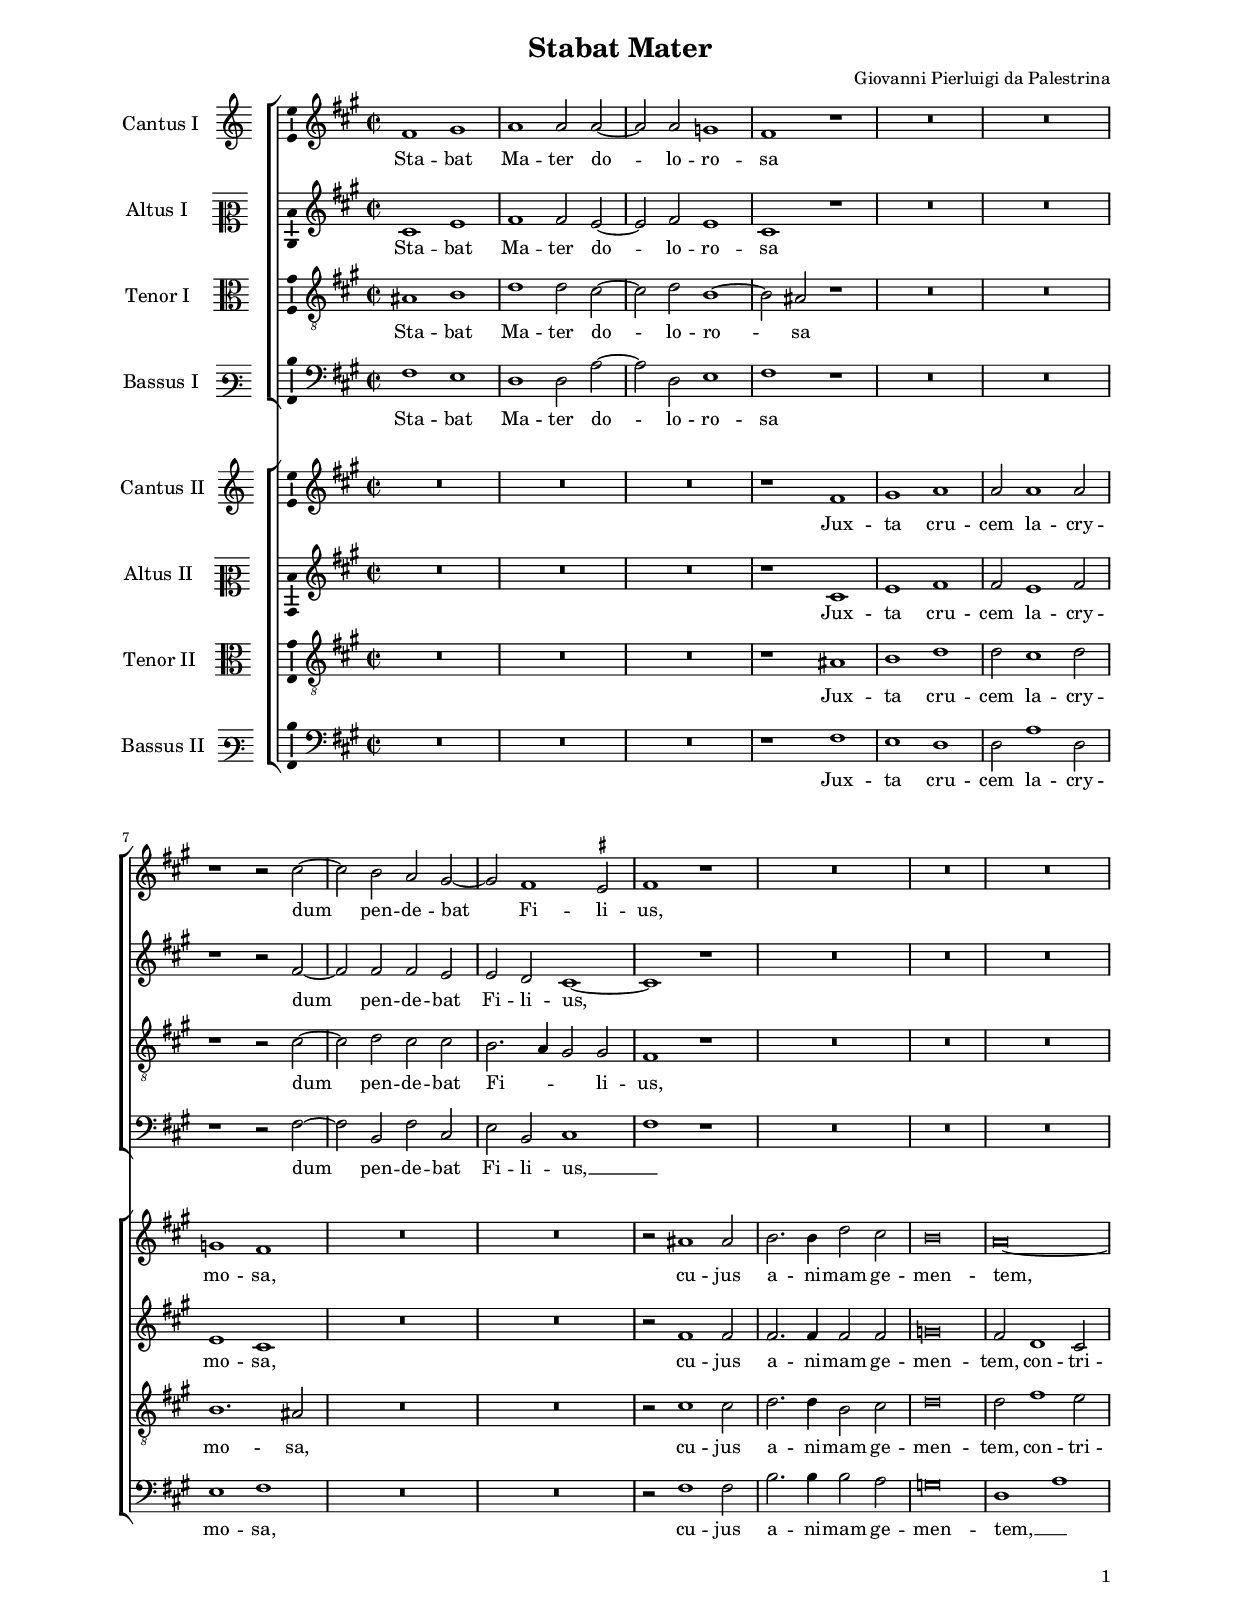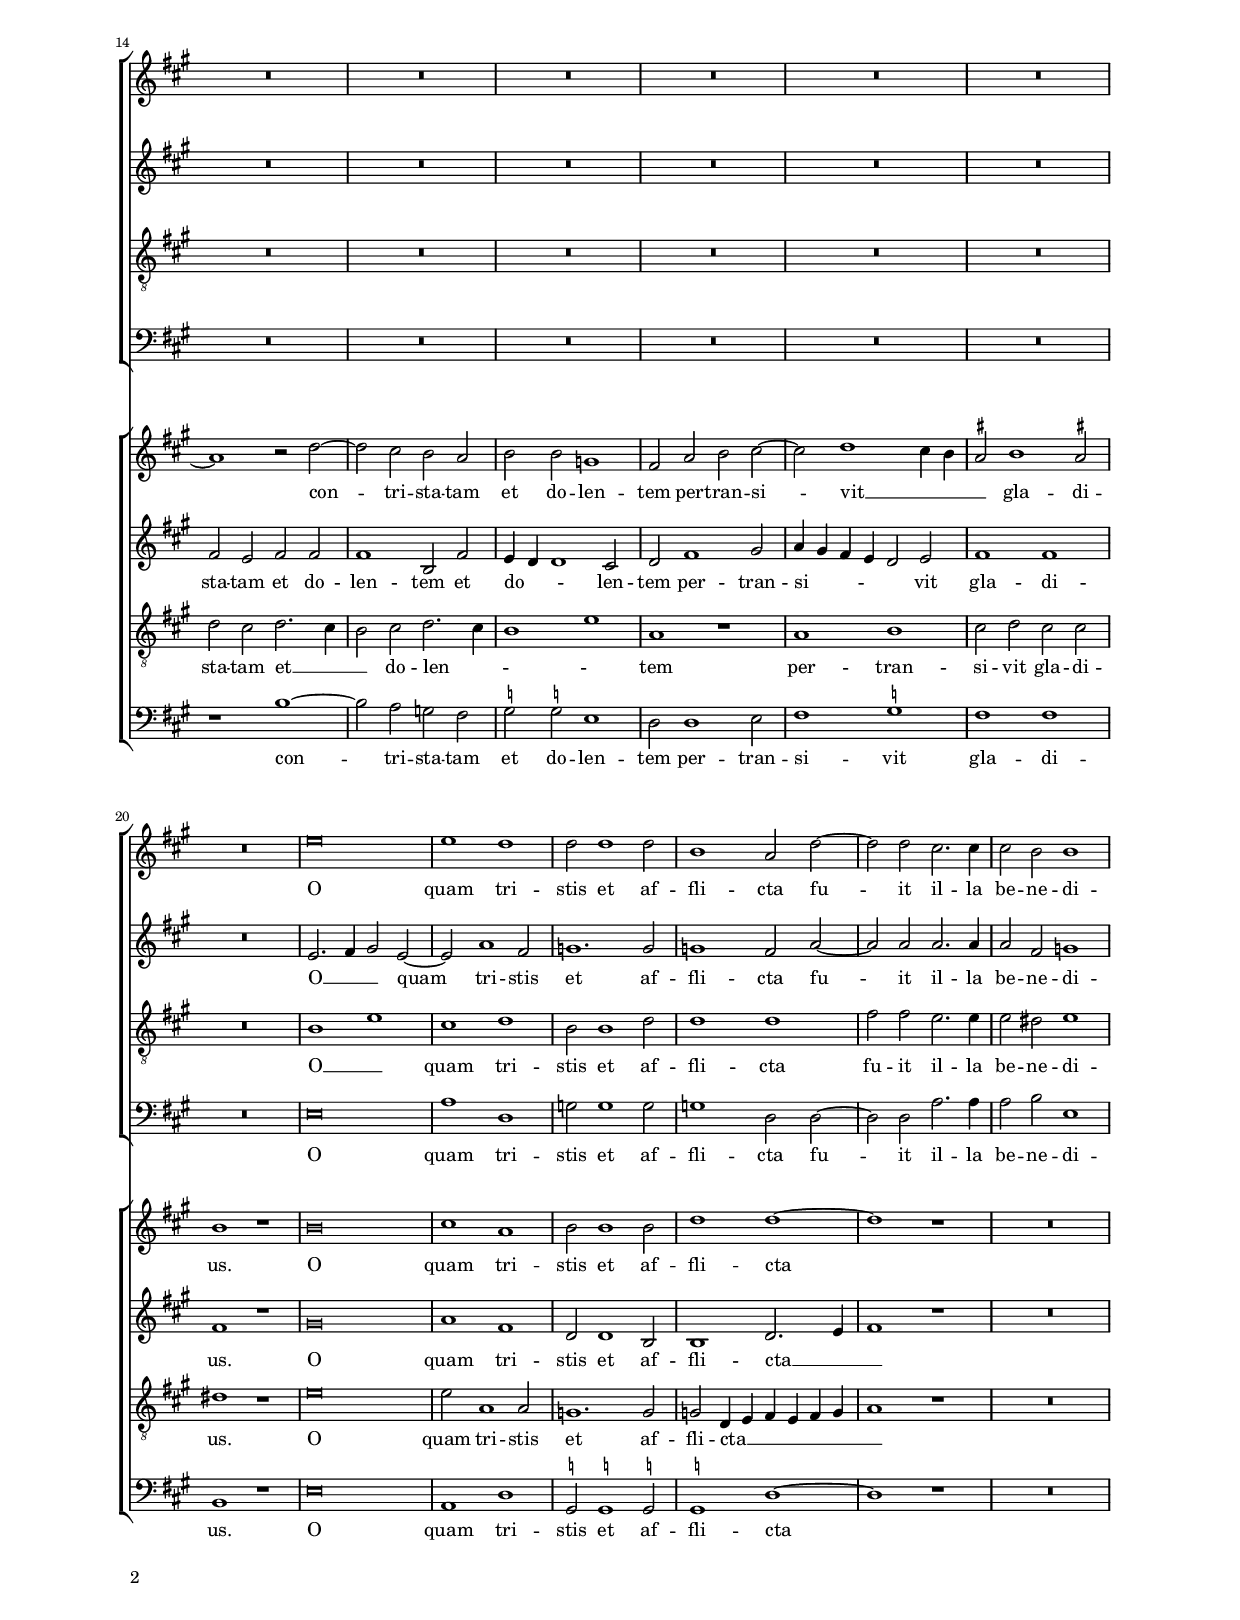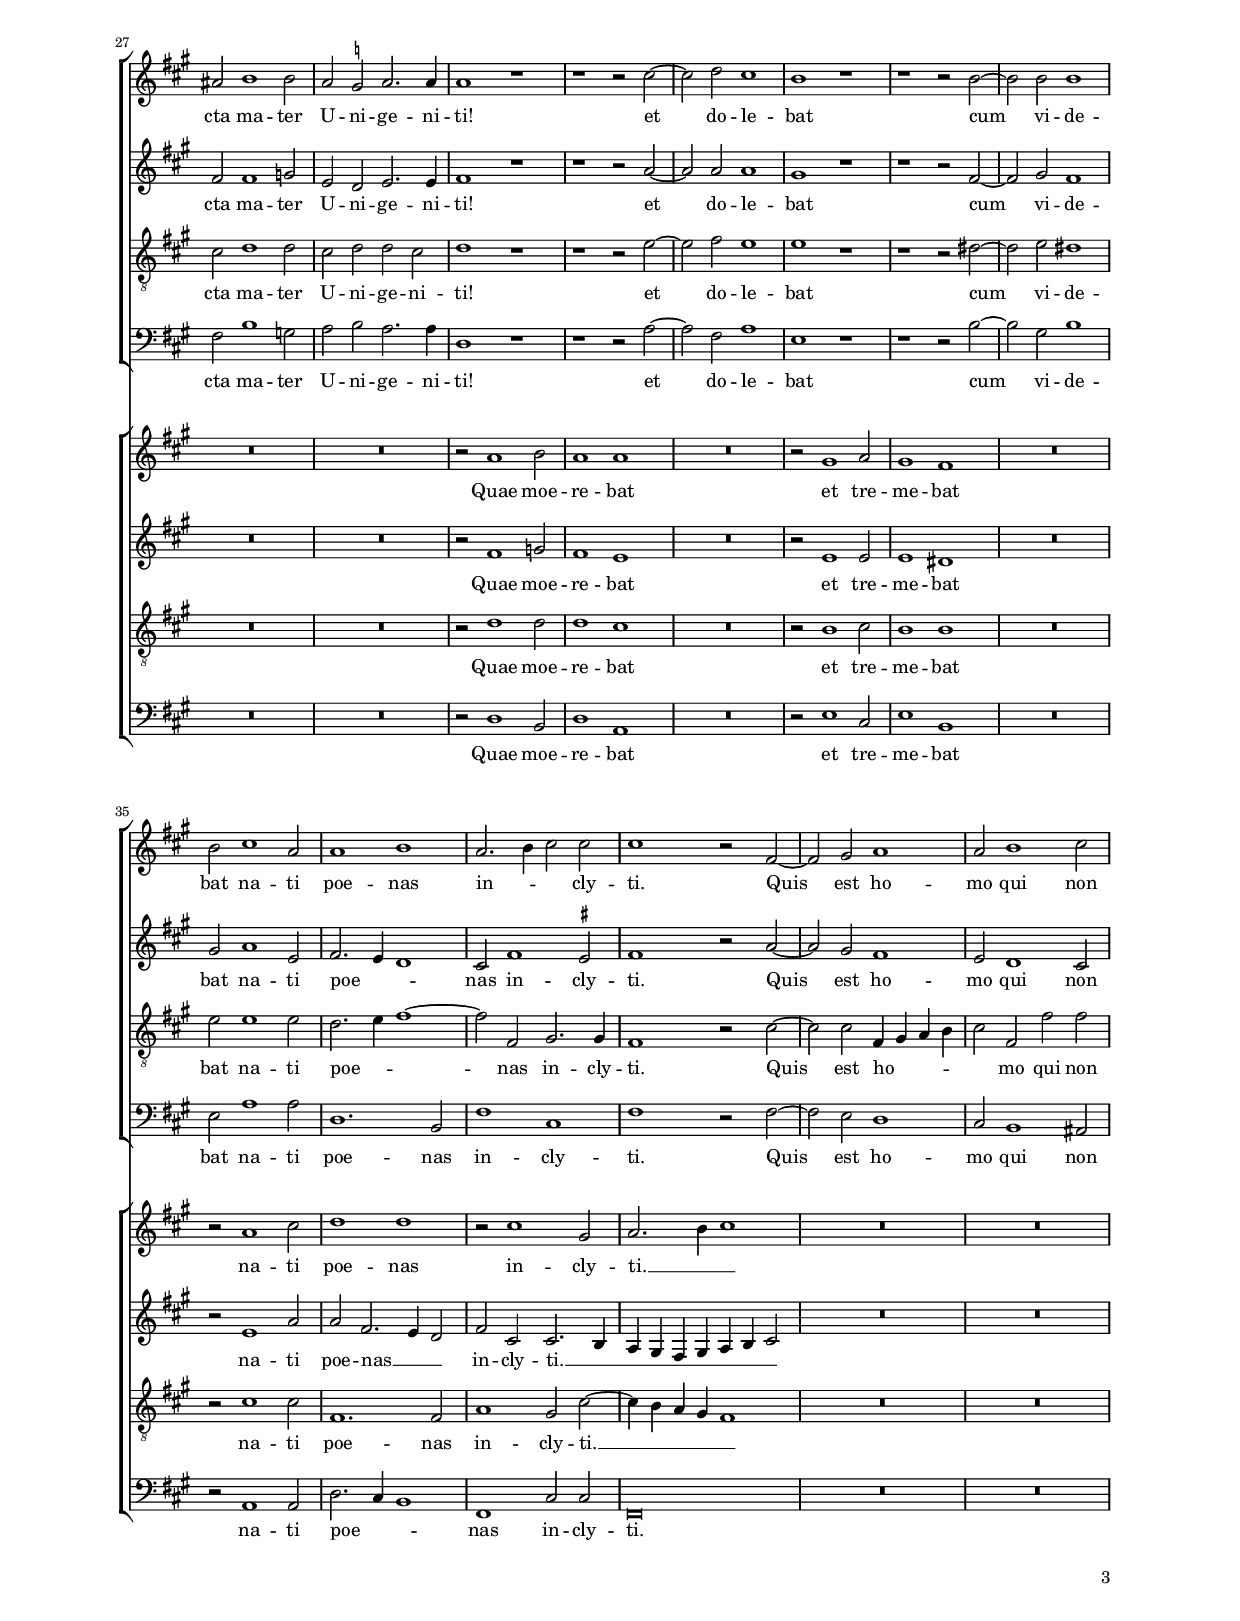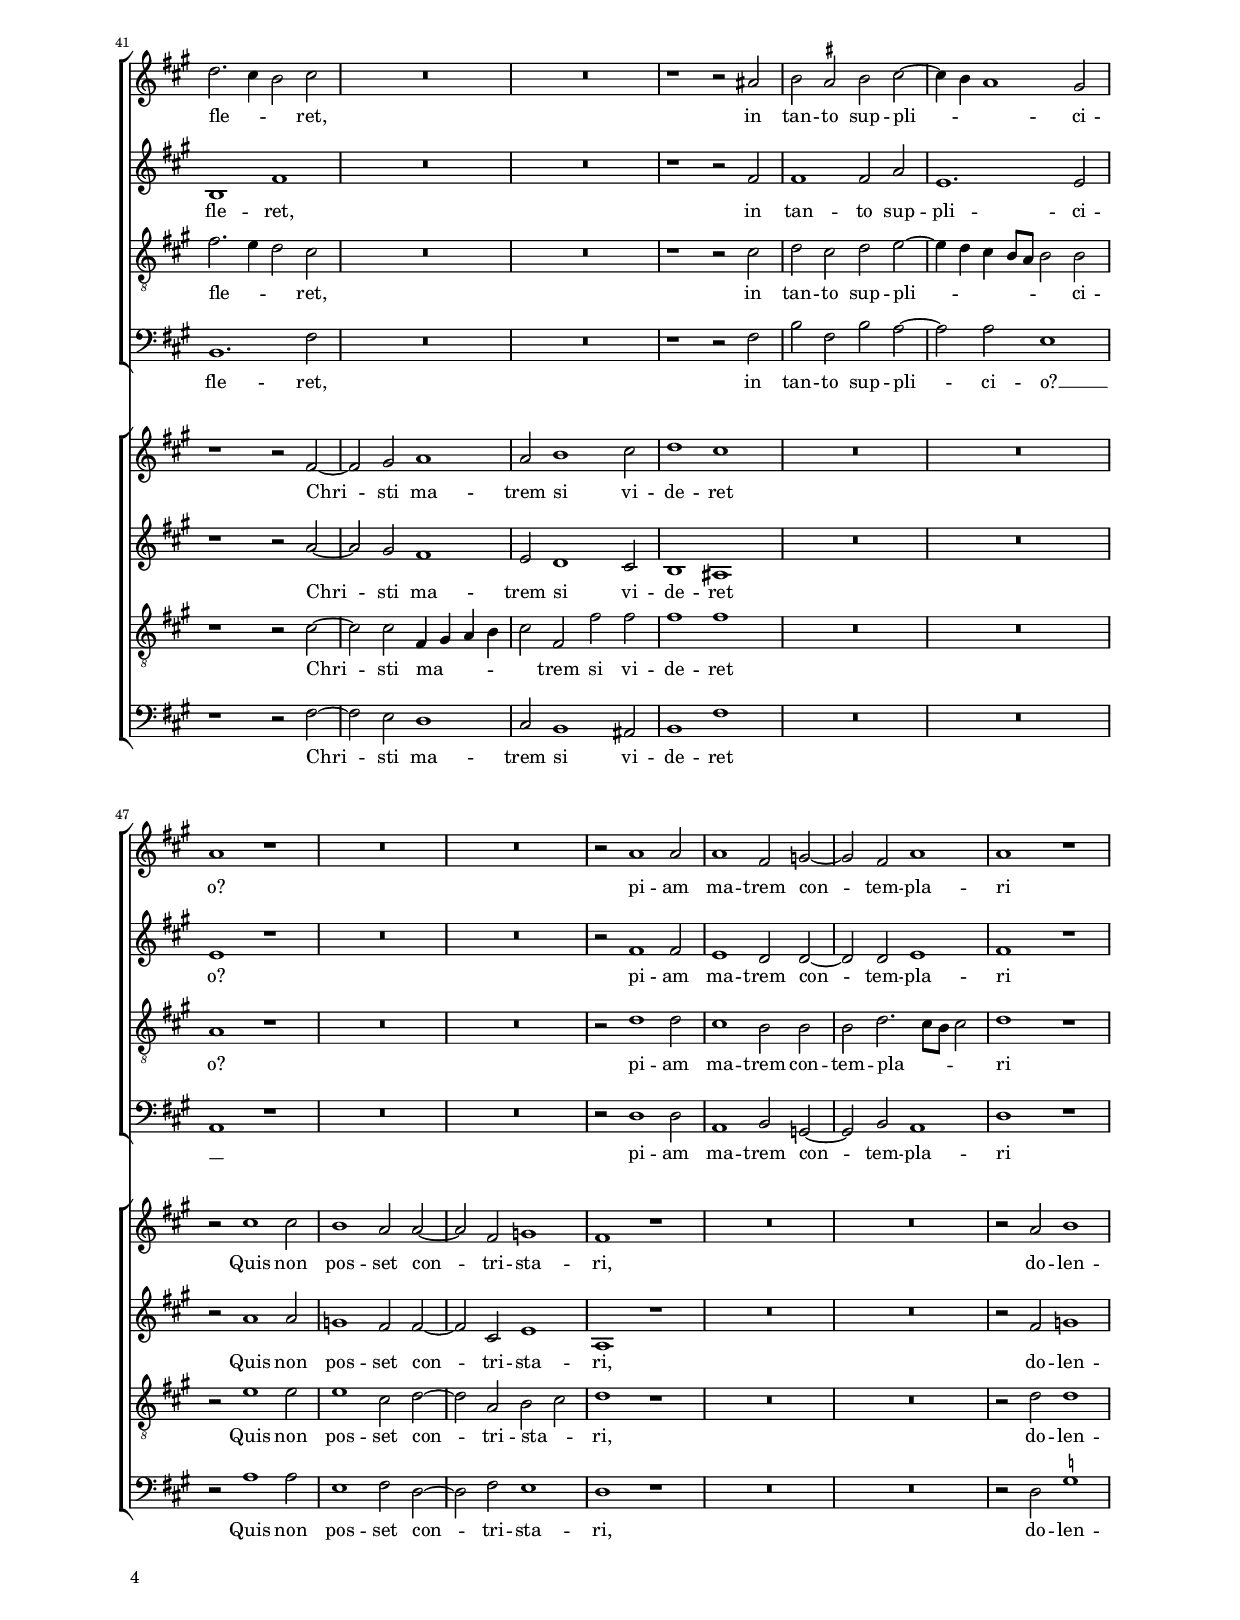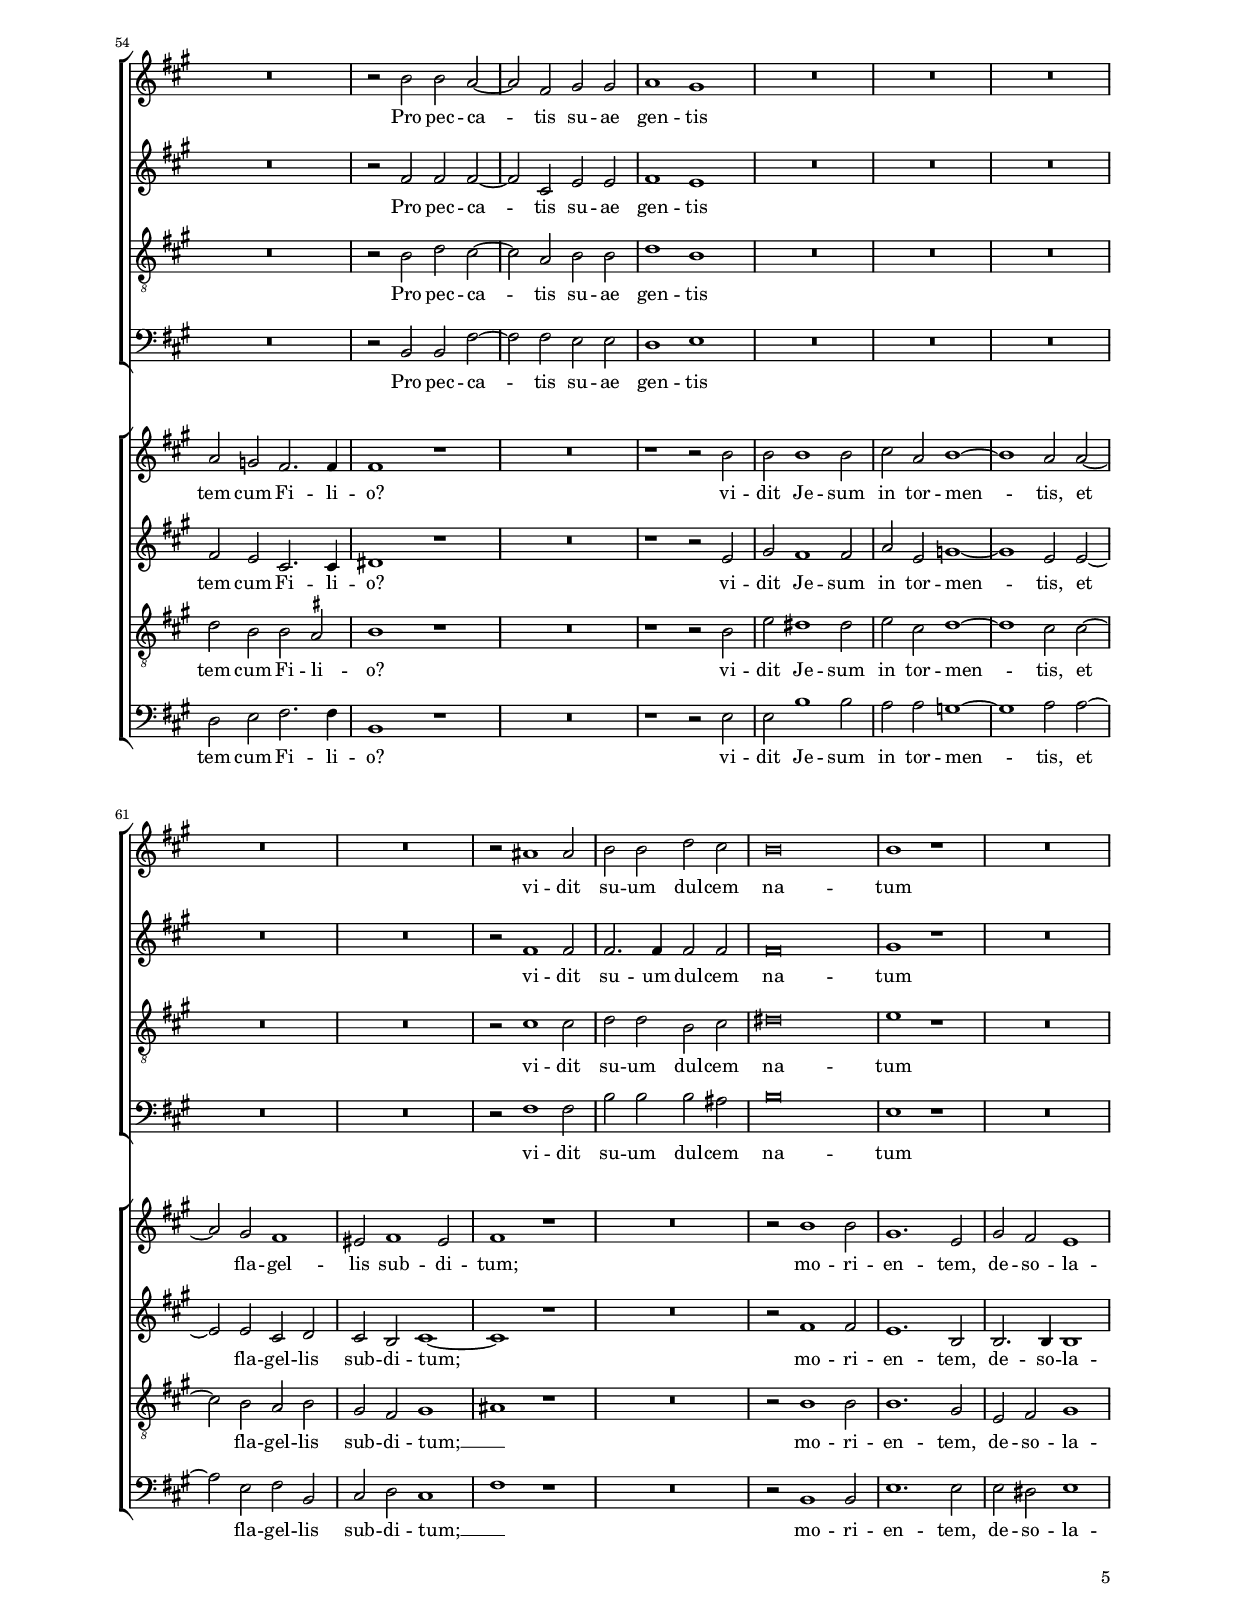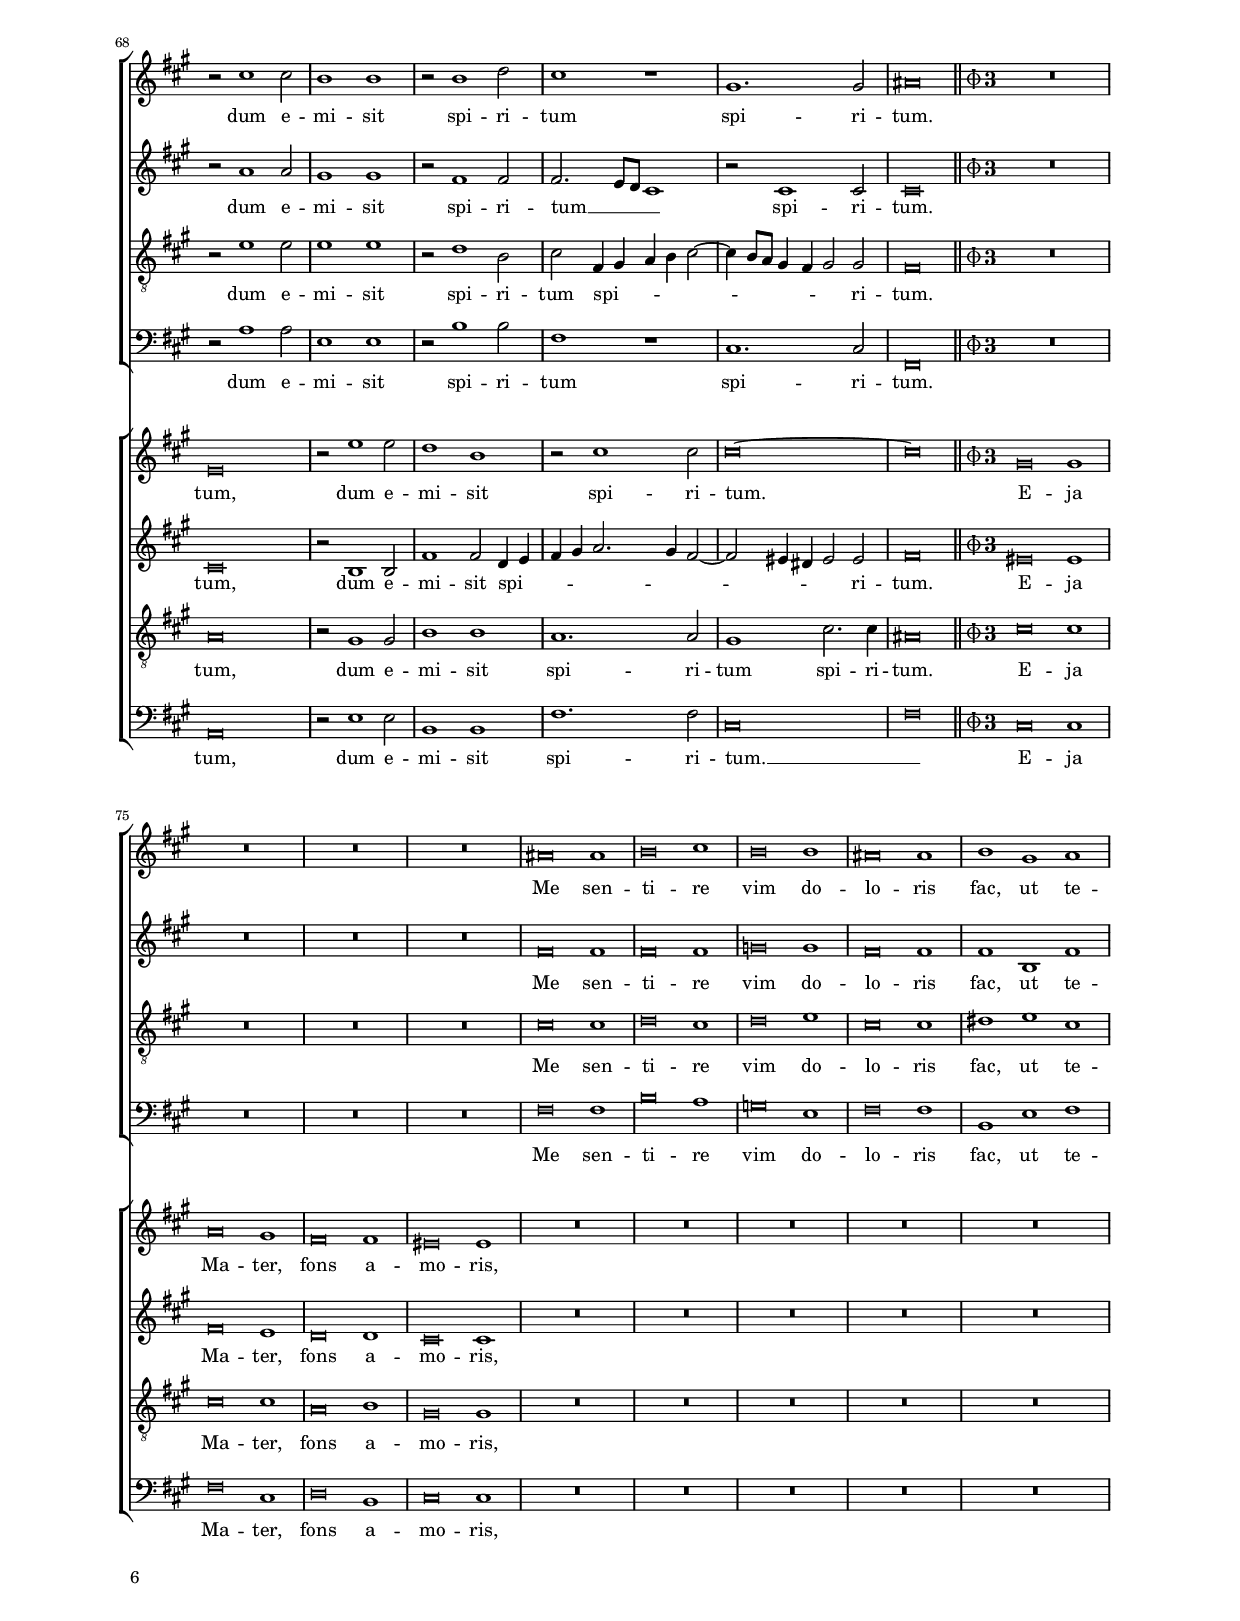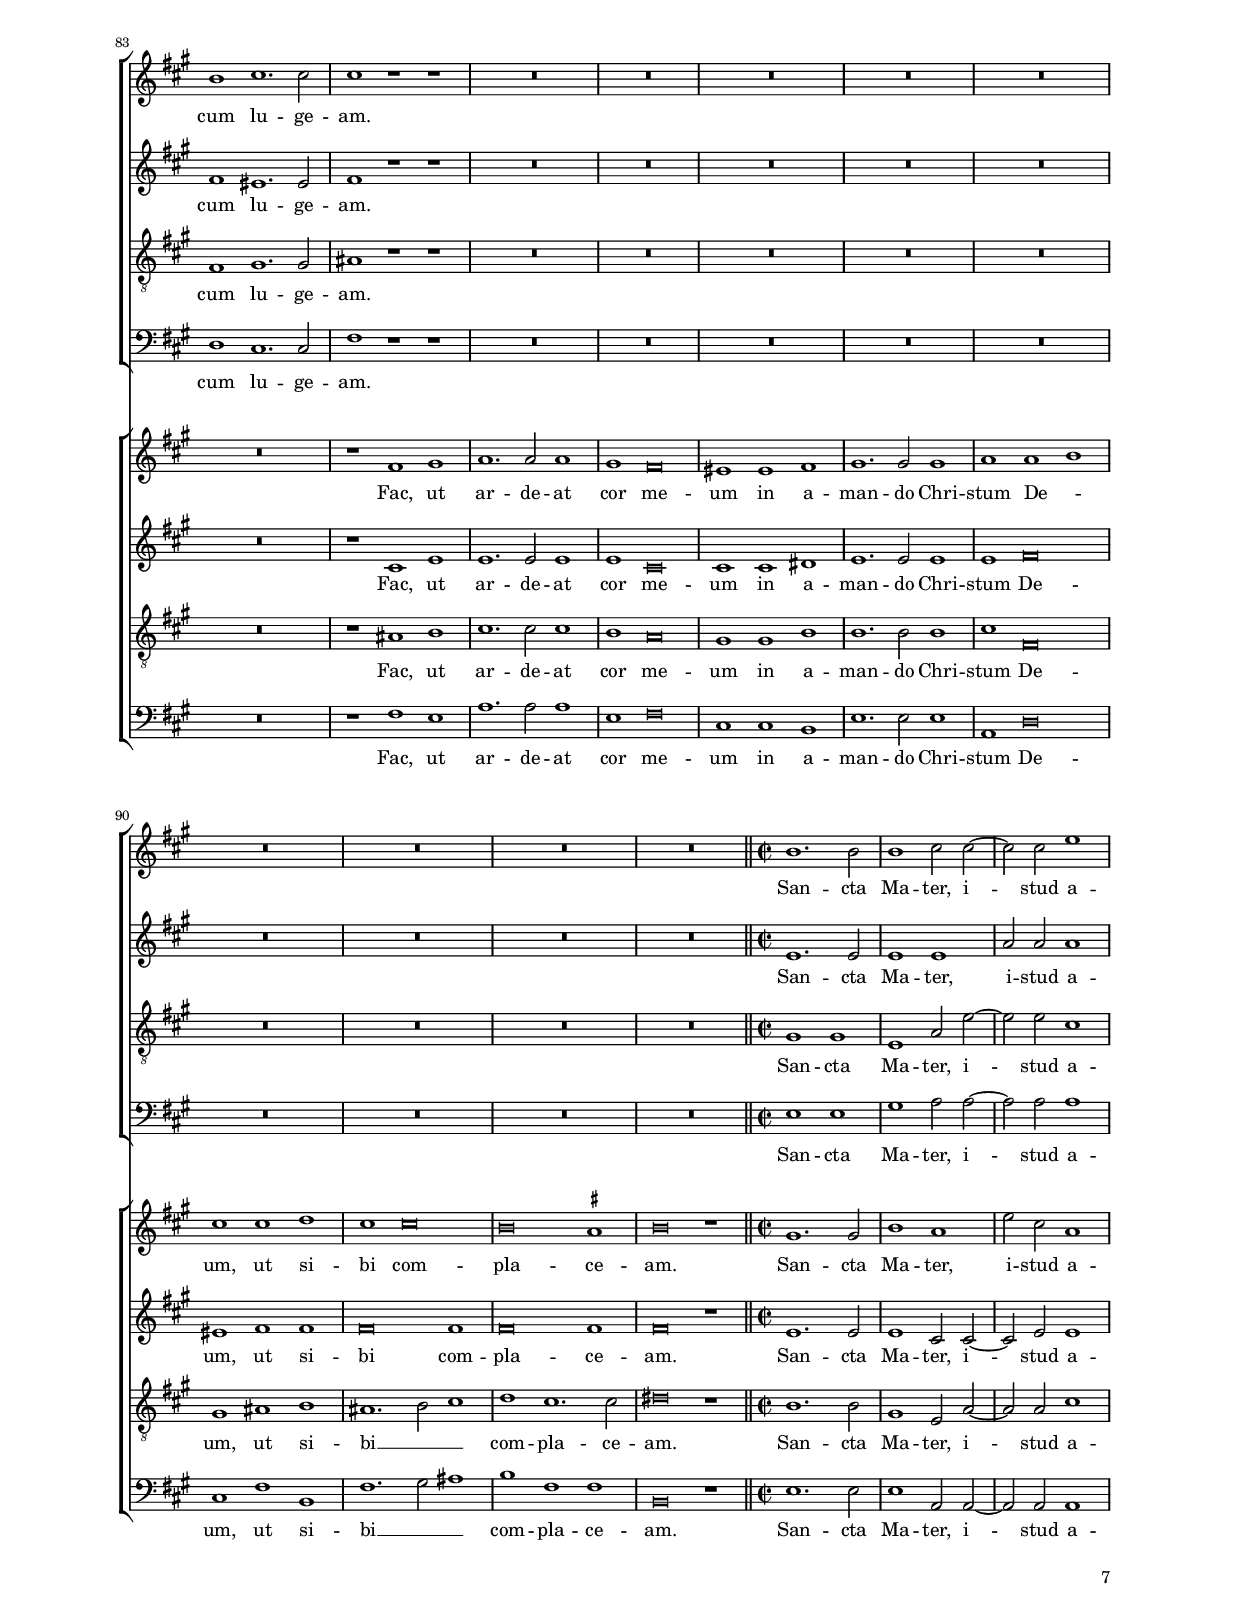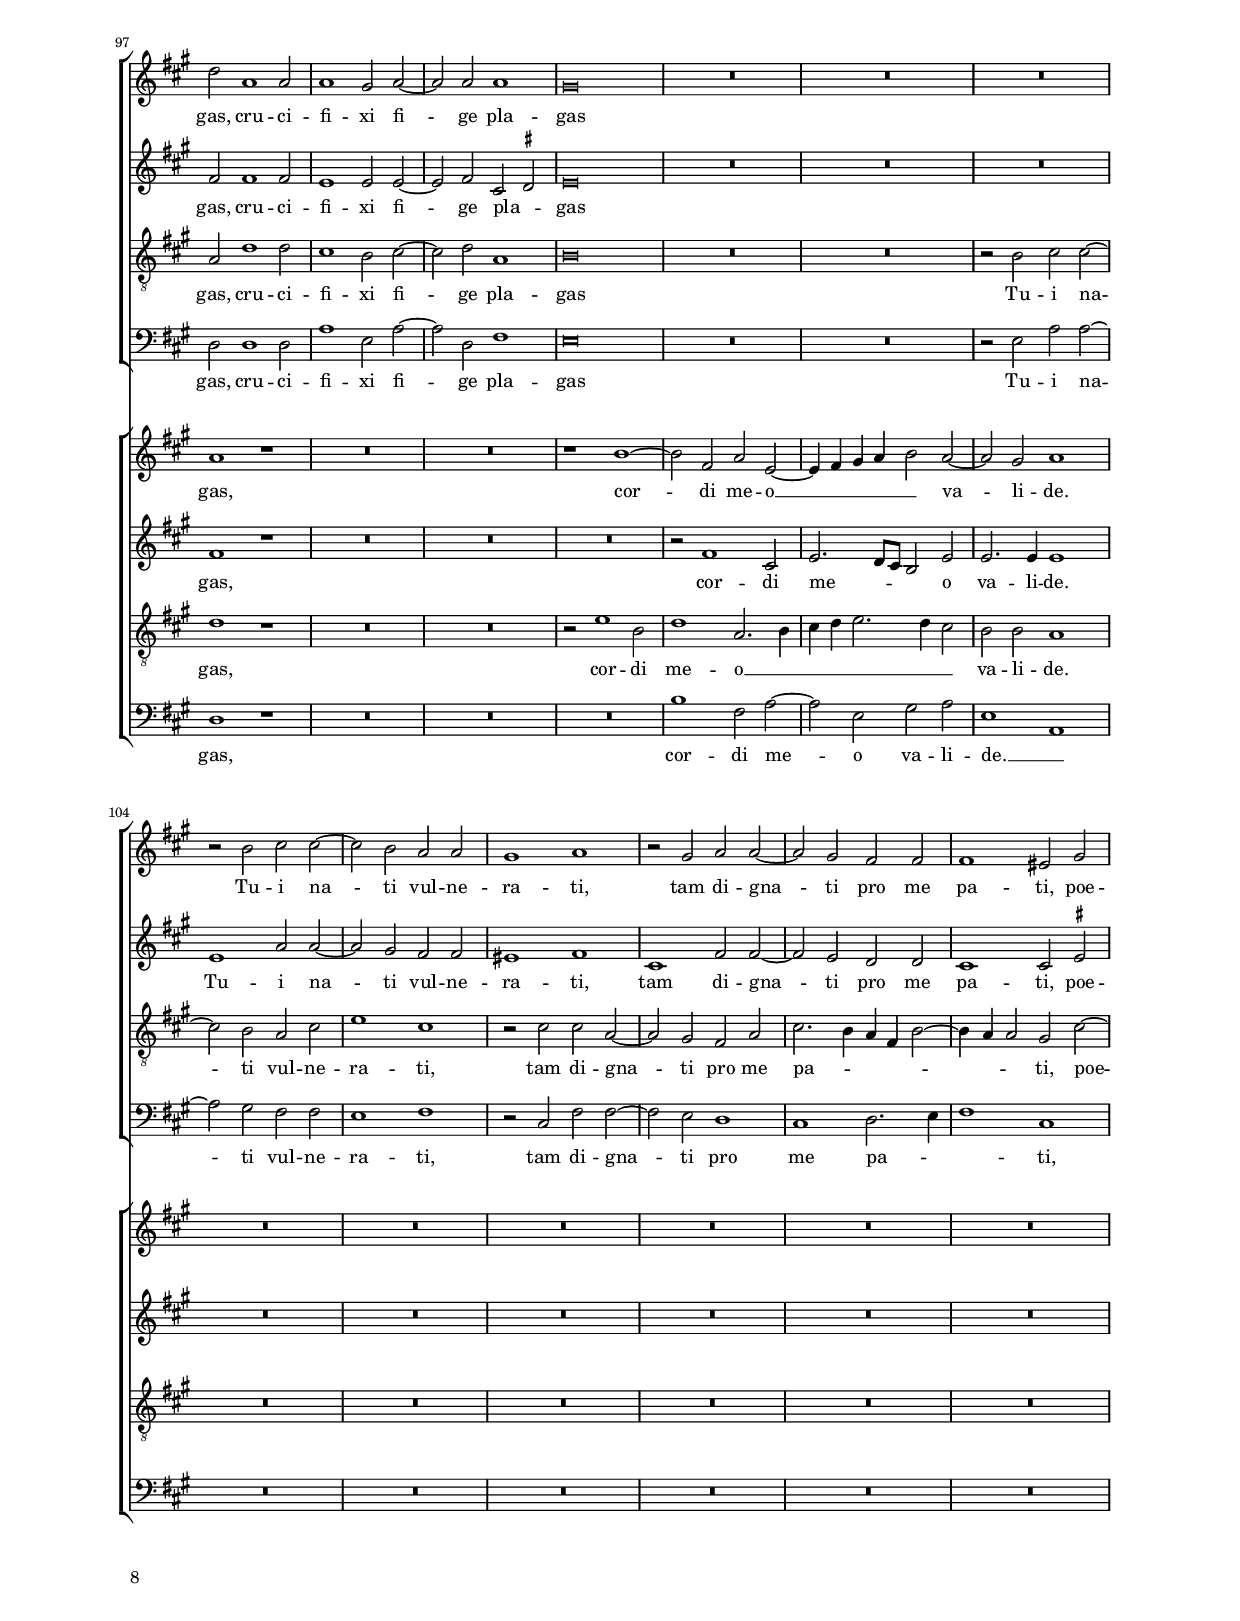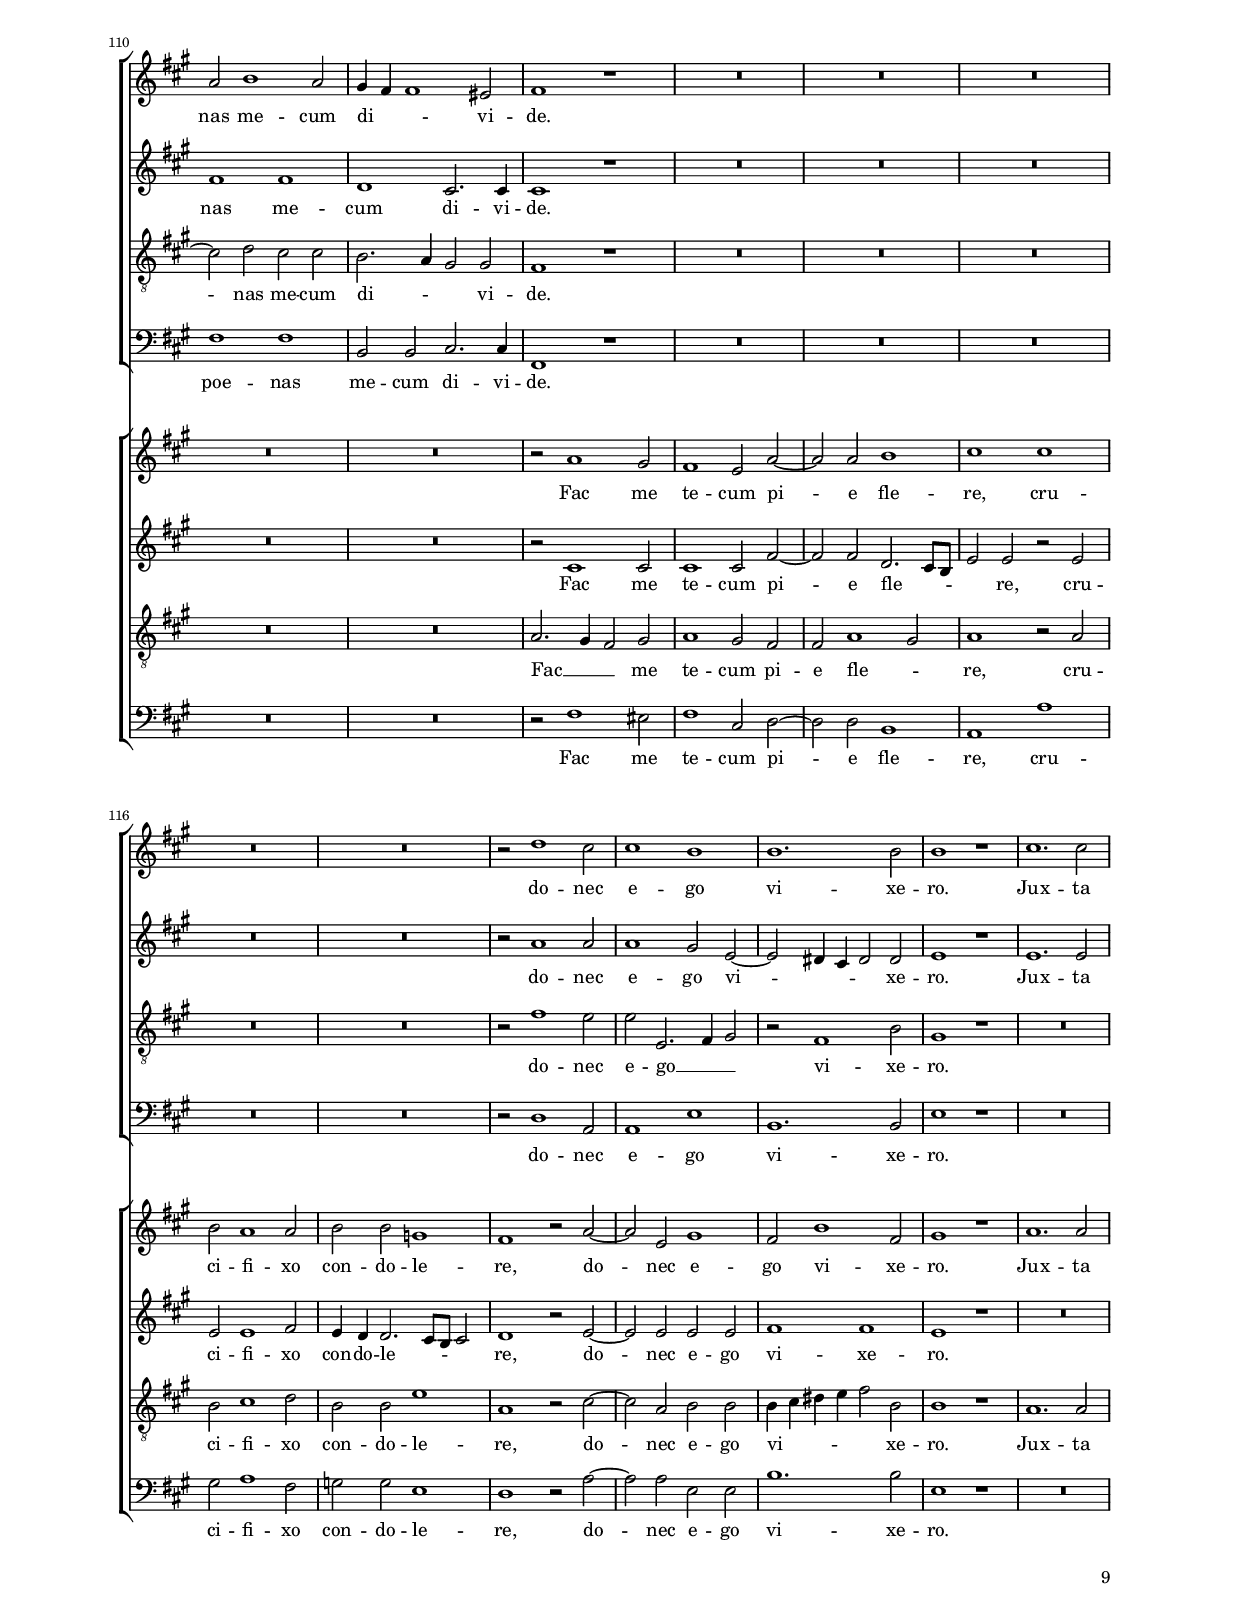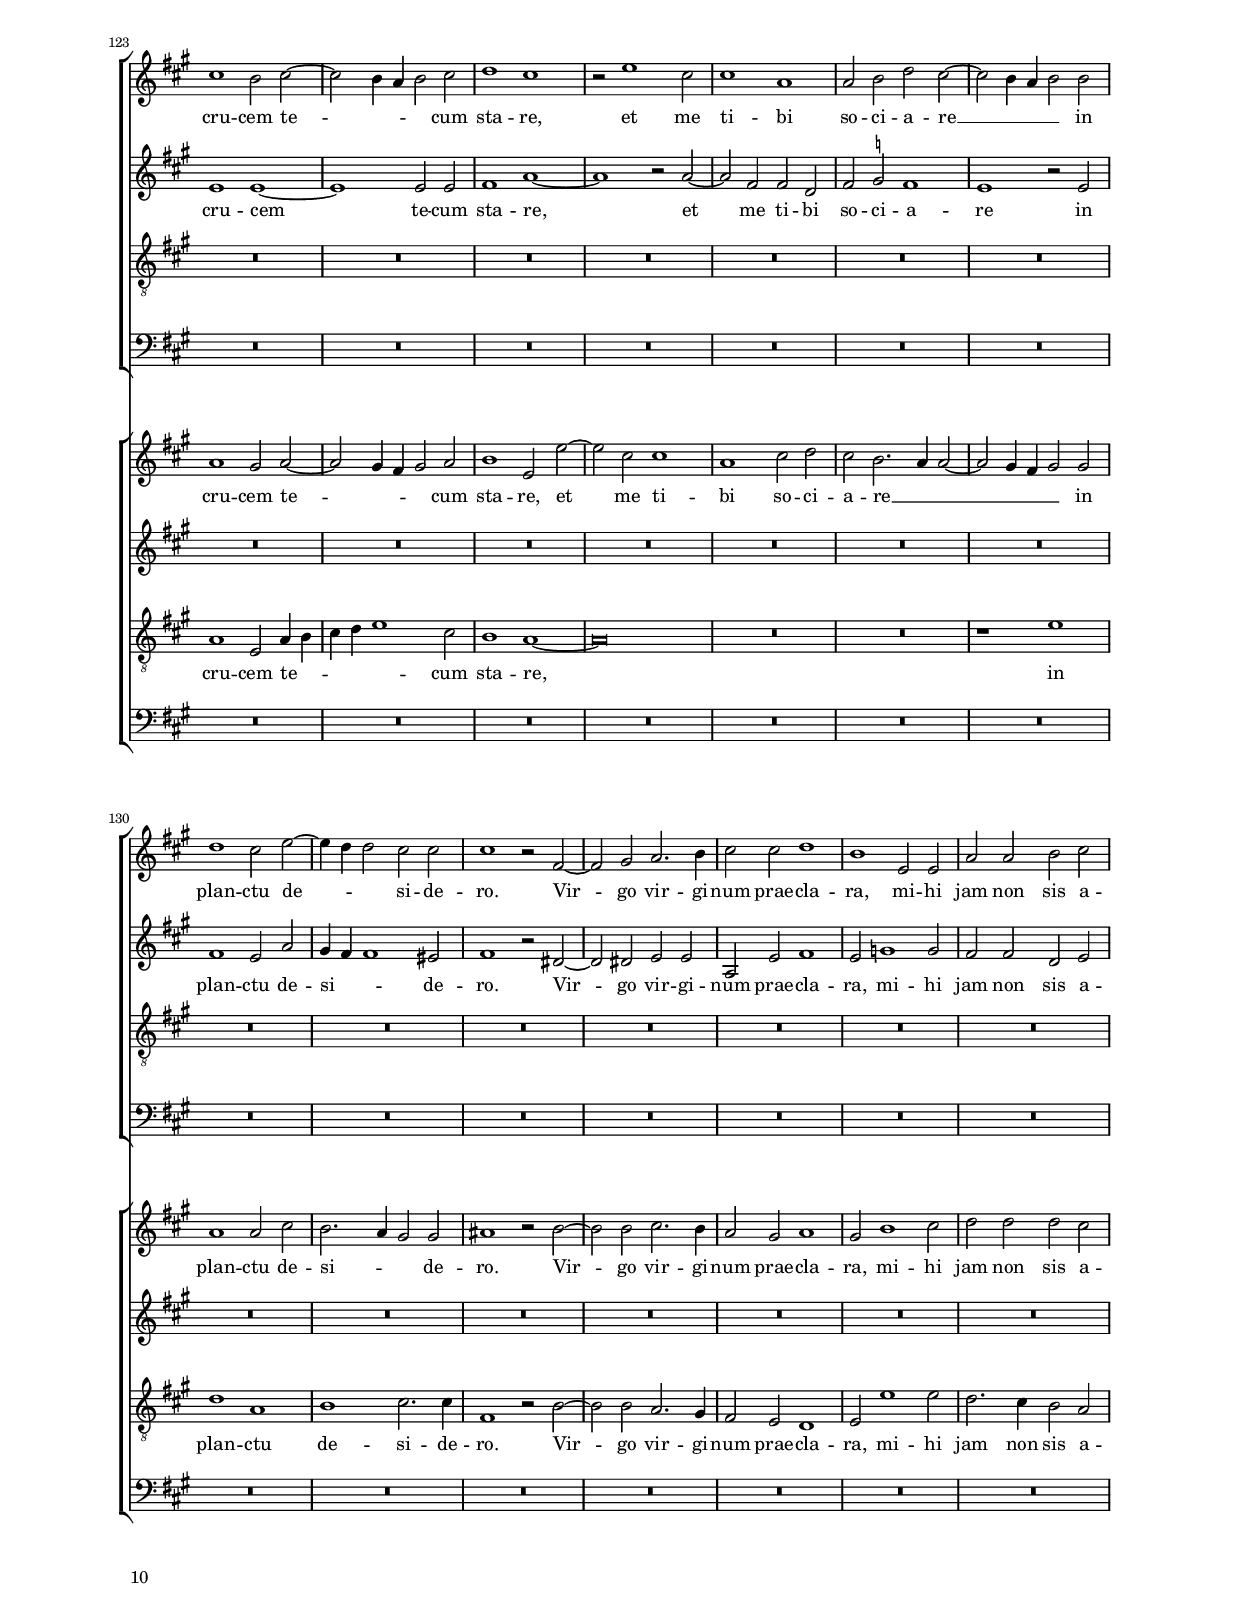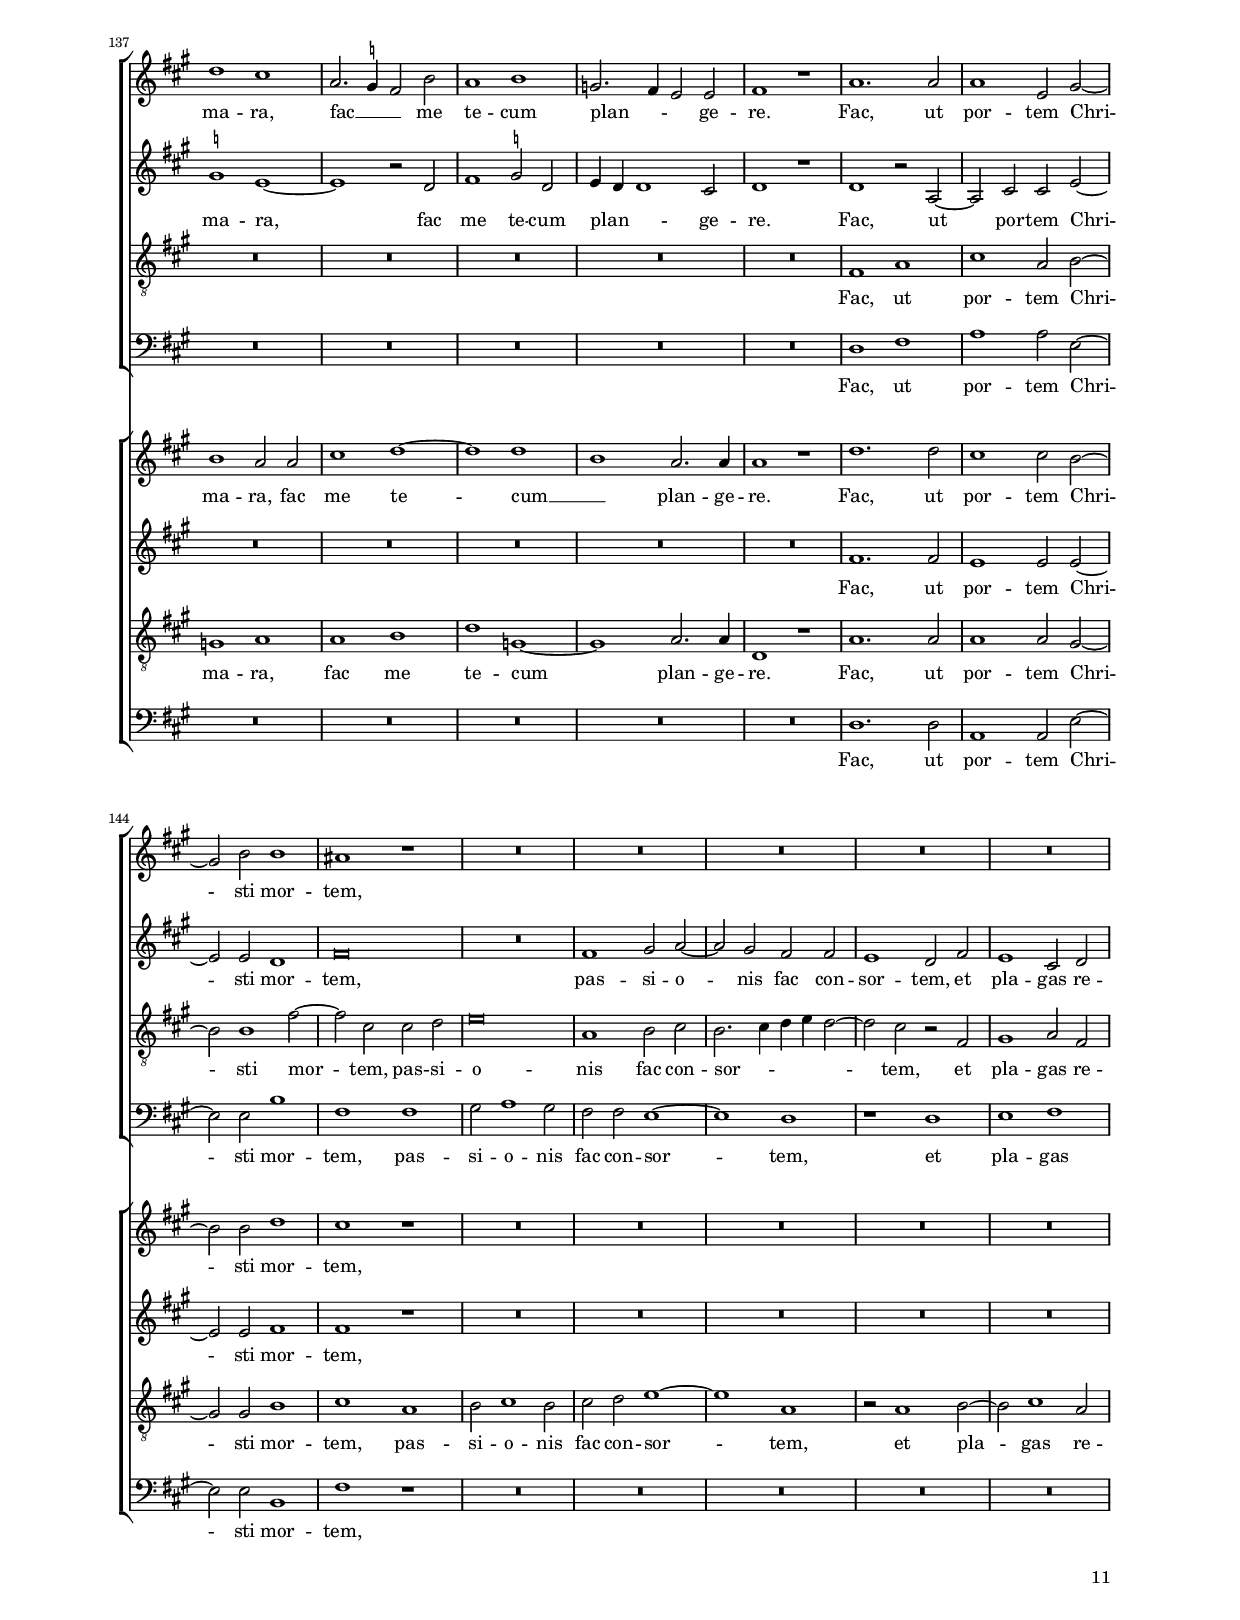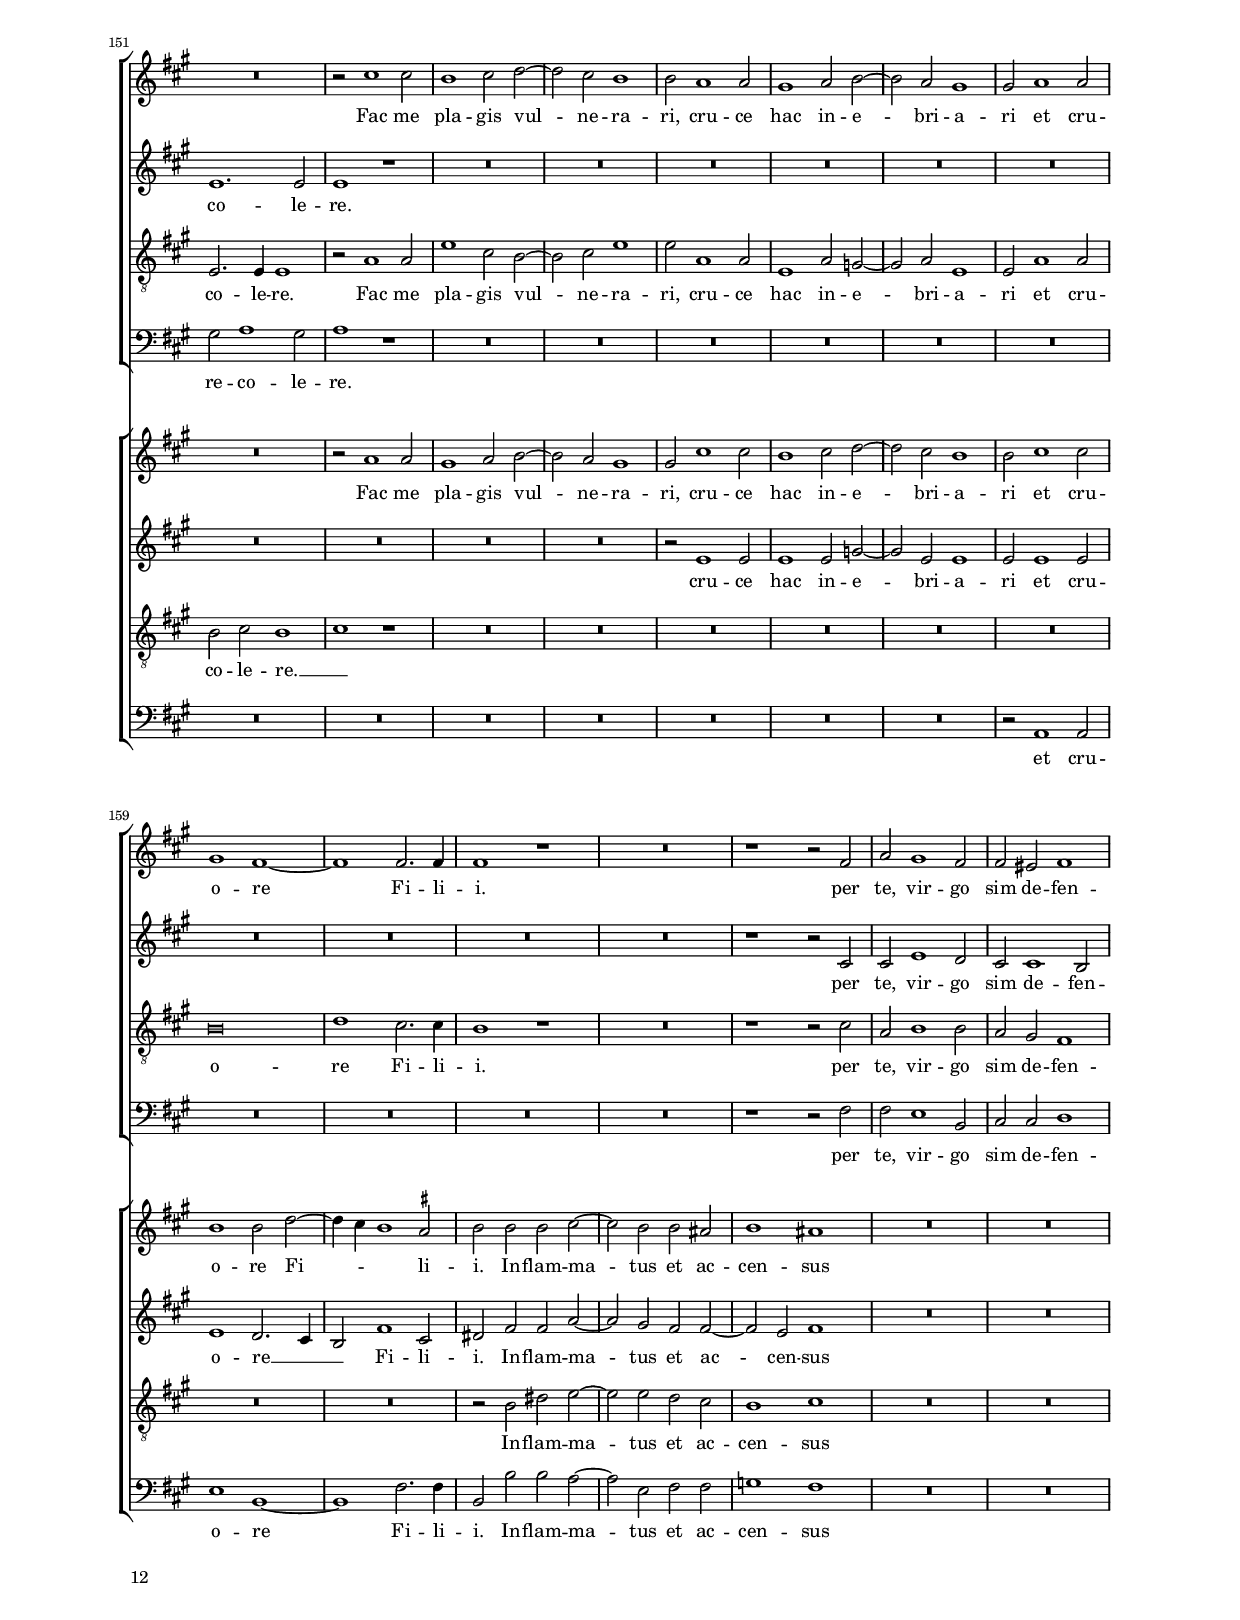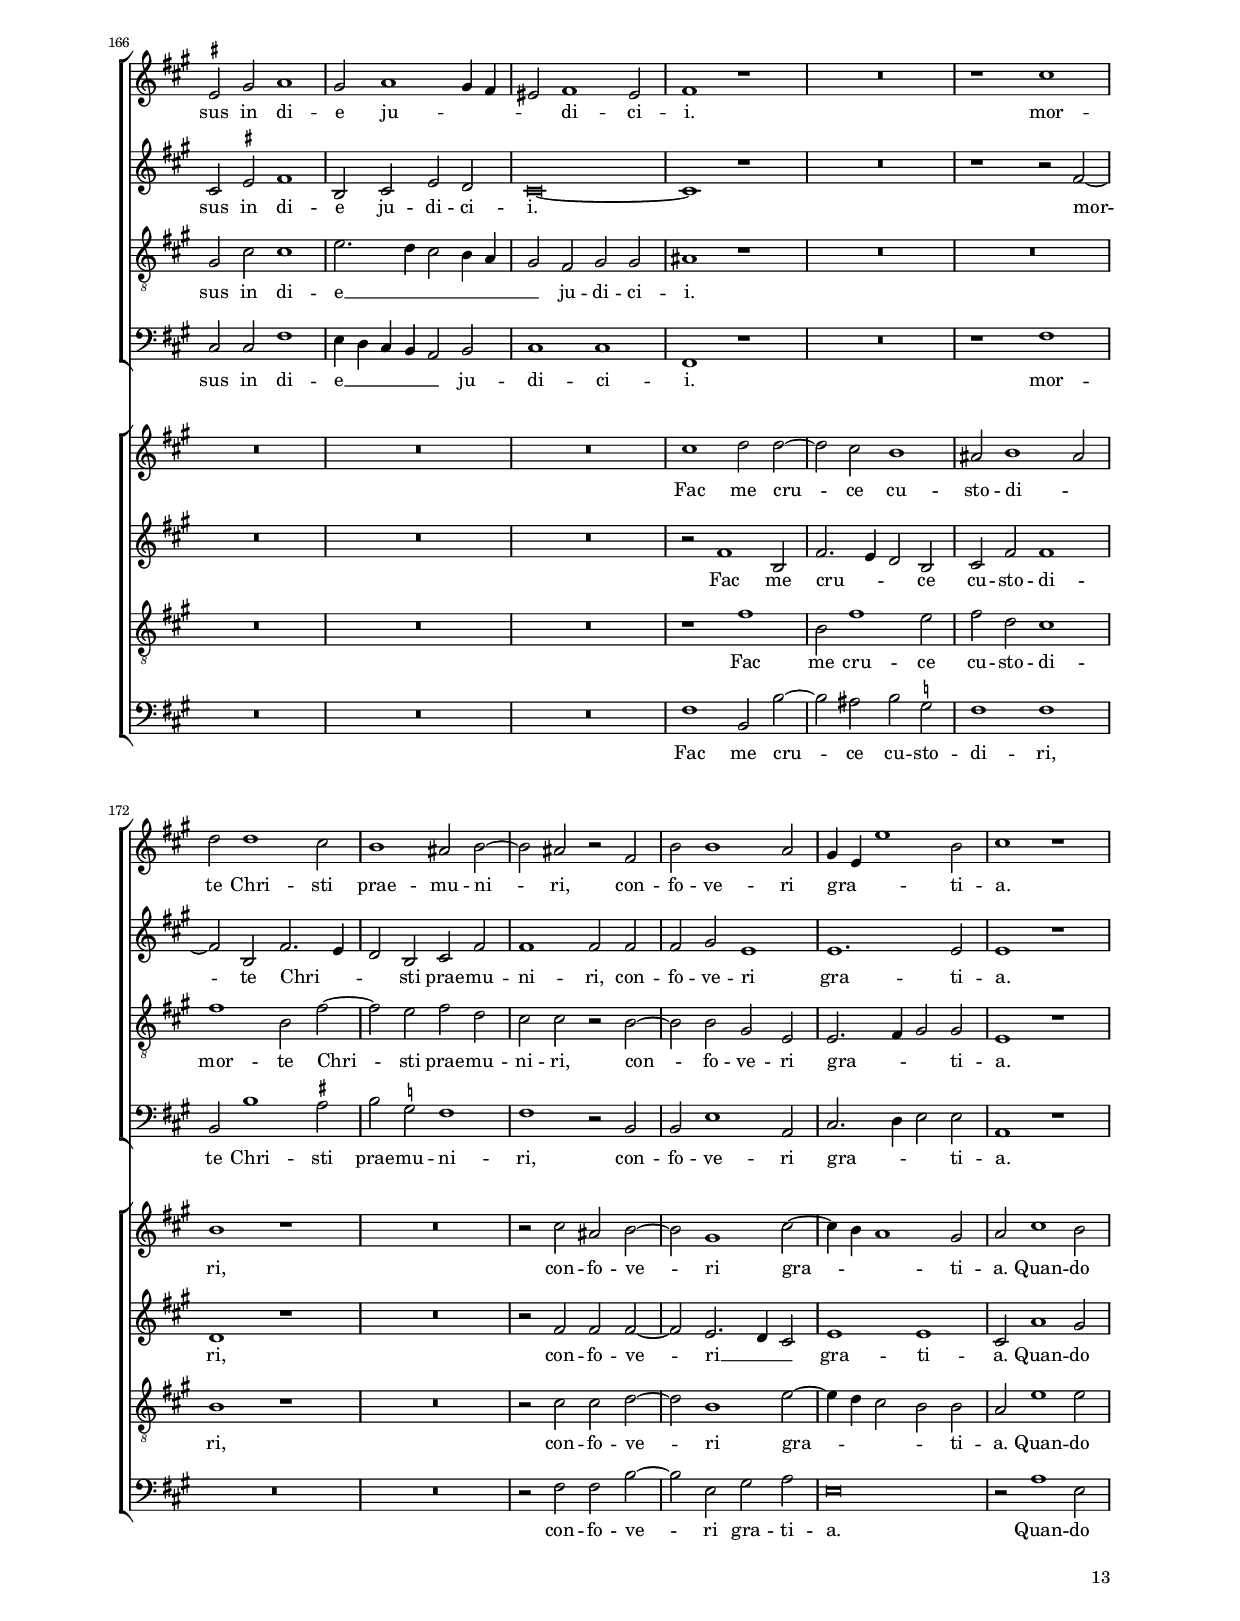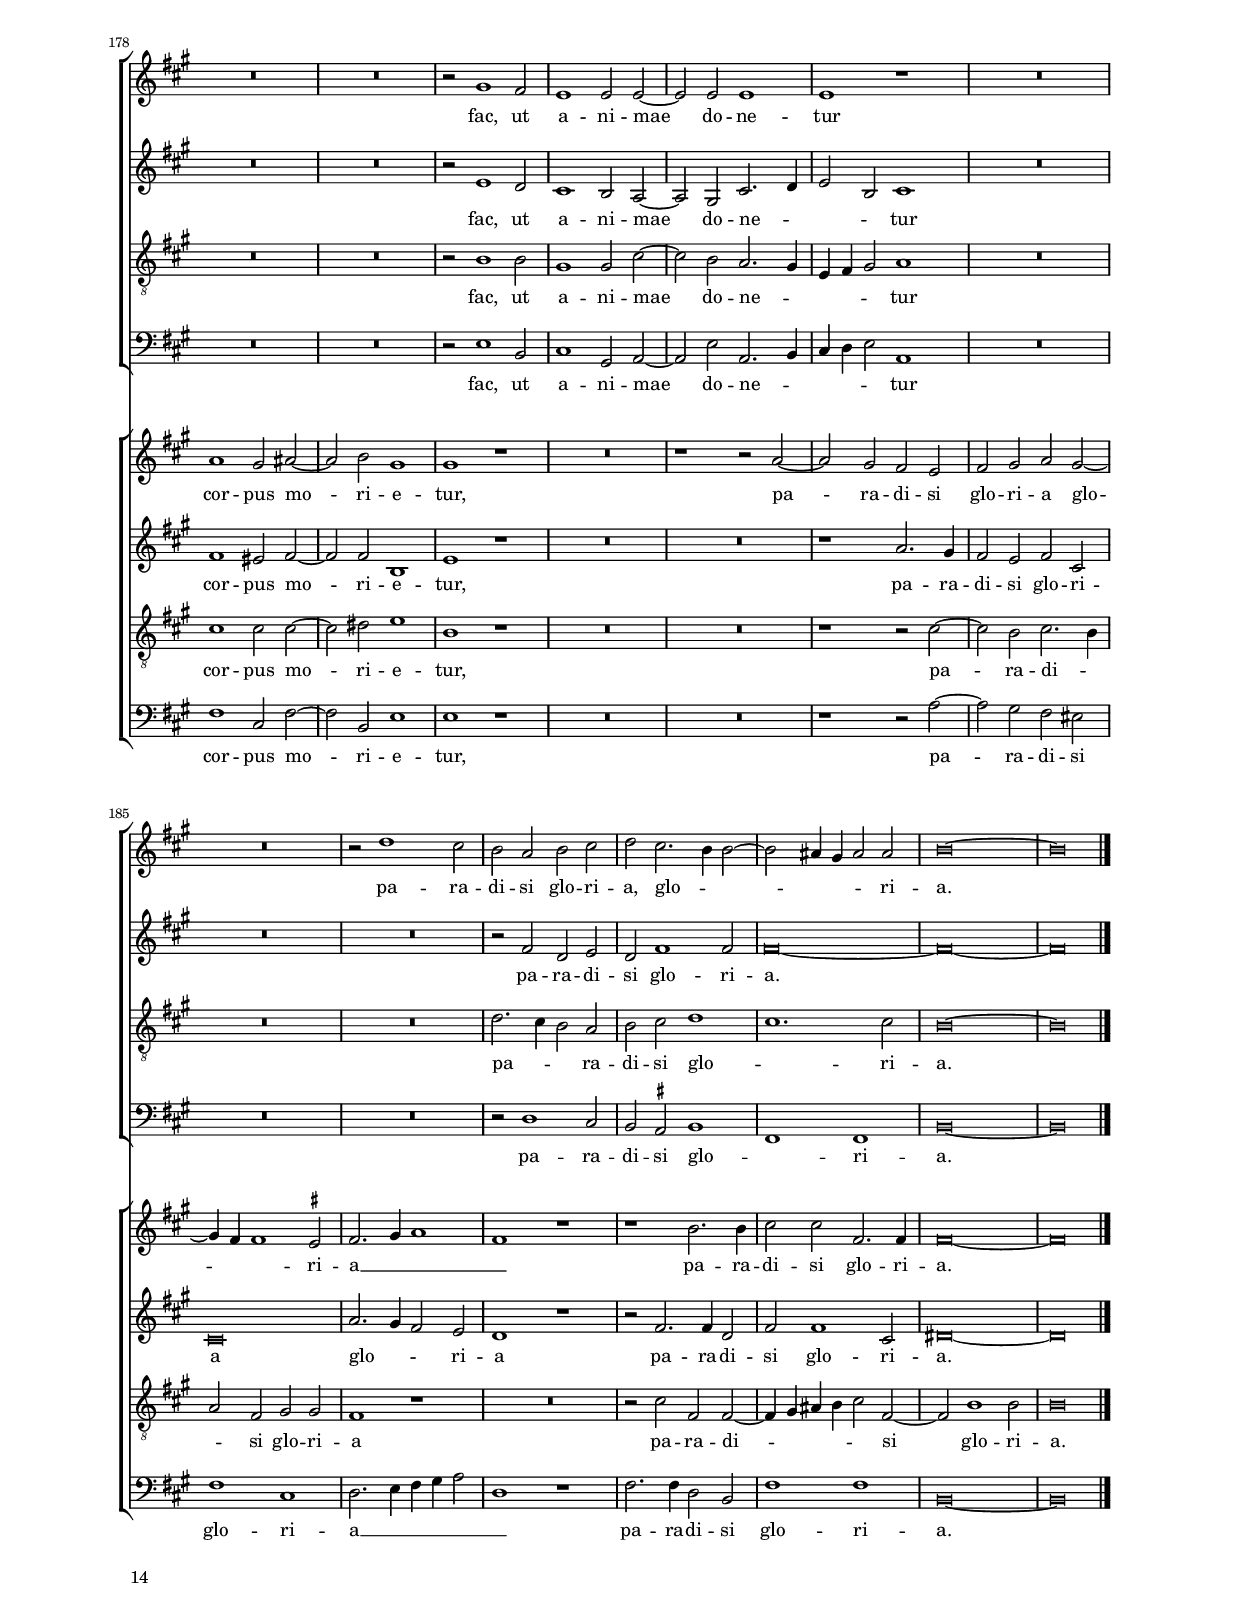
\header 
{
	title="Stabat Mater"
	composer="Giovanni Pierluigi da Palestrina"
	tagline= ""
}

\version "2.24.2"
\include "deutsch.ly"
#(set-global-staff-size 15)
% #(set-default-paper-size "letter")
#(ly:set-option 'point-and-click #f)


 PhiThree = {
   \once \override Staff.TimeSignature.stencil = #ly:text-interface::print
   \once \override Staff.TimeSignature.text =
   \markup \number { \musicglyph "timesig.mensural34" \vcenter "3" }
   \time 6/2
   }

\paper
	{
	top-margin = 2 \cm
	bottom-margin = 1.4 \cm
	left-margin = 2.2 \cm
	right-margin = 2.2 \cm
	print-page-number = ##f
	ragged-bottom = ##f
	ragged-last-bottom = ##f
	systems-per-page = 2
	page-count = 14
	system-system-spacing = #'((basic-distance . 17) (minimum-distance . 14) (padding . 5) (strechability . 150))
	oddFooterMarkup=\markup   \fill-line { "" \fromproperty #'page:page-number-string }
	evenFooterMarkup=\markup  \fill-line { \fromproperty #'page:page-number-string "" }
	last-bottom-spacing = #'((basic-distance . 12) (minimum-distance . 7) (padding . 4))
	}


global =  
	{
	\key c \major
	\time 2/2 \set Score.measureLength = #(ly:make-moment 2/1)
	\skip 1*2*73 \bar "||"
	\PhiThree
	\skip 1*3*20 \bar "||"
	\time 2/2 \set Score.measureLength = #(ly:make-moment 2/1)
	\skip 1*2*98 \bar "|."
	}

	ficta = { \once \set suggestAccidentals = ##t }
	
	forget = #(define-music-function (music) (ly:music?) #{
	\accidentalStyle forget
	$music
	\accidentalStyle default
	#})

	
incipitcantusprimus = \markup { \score {
	{
	\set Staff.instrumentName = \markup { \fontsize #1 "Cantus I" }
	\key c \major
	\clef violin
	s4 \bar ""
	}
	\layout  {
	raggedright = ##t
	indent = 1.8 \cm
	line-width = 2.4 \cm
	\context { \Staff \remove Time_signature_engraver }
	\override Staff.Clef.Y-extent = #'(0 . 0)
	}} \hspace #1 }
	 
incipitaltusprimus = \markup { \score {
	{
	\set Staff.instrumentName = \markup { \fontsize #1 "Altus I" }
	\key c \major
	\clef mezzosoprano
	s4 \bar ""
	}
	\layout  {
	raggedright = ##t
	indent = 1.8 \cm
	line-width = 2.4\cm
	\context { \Staff \remove Time_signature_engraver }
	\override Staff.Clef.Y-extent = #'(0 . 0)
	}} \hspace #1 }
	 
incipittenorprimus = \markup { \score {
	{
	\set Staff.instrumentName = \markup { \fontsize #1 "Tenor I" }
	\key c \major
	\clef alto
	s4 \bar ""
	}
	\layout  {
	raggedright = ##t
	indent = 1.8 \cm
	line-width = 2.4 \cm
	\context { \Staff \remove Time_signature_engraver }
	\override Staff.Clef.Y-extent = #'(0 . 0)
	}} \hspace #1 }


incipitbassusprimus = \markup { \score {
	{
	\set Staff.instrumentName = \markup { \fontsize #1 "Bassus I" }
	\key c \major
	\clef varbaritone
	s4 \bar ""
	}
	\layout  {
	raggedright = ##t
	indent = 1.8 \cm
	line-width = 2.4 \cm
	\context { \Staff \remove Time_signature_engraver }
	\override Staff.Clef.Y-extent = #'(0 . 0)
	}} \hspace #1 }

incipitcantussecundus = \markup { \score {
	{
	\set Staff.instrumentName = \markup { \fontsize #1 "Cantus II" }
	\key c \major
	\clef violin
	s4 \bar ""
	}
	\layout  {
	raggedright = ##t
	indent = 1.8 \cm
	line-width = 2.4 \cm
	\context { \Staff \remove Time_signature_engraver }
	\override Staff.Clef.Y-extent = #'(0 . 0)
	}} \hspace #1 }


incipitaltussecundus = \markup { \score {
	{
	\set Staff.instrumentName = \markup { \fontsize #1 "Altus II" }
	\key c \major
	\clef mezzosoprano
	s4 \bar ""
	}
	\layout  {
	raggedright = ##t
	indent = 1.8 \cm
	line-width = 2.4 \cm
	\context { \Staff \remove Time_signature_engraver }
	\override Staff.Clef.Y-extent = #'(0 . 0)
	}} \hspace #1 }


incipittenorsecundus = \markup { \score {
	{
	\set Staff.instrumentName = \markup { \fontsize #1 "Tenor II" }
	\key c \major
	\clef alto
	s4 \bar ""
	}
	\layout  {
	raggedright = ##t
	indent = 1.8 \cm
	line-width = 2.4 \cm
	\context { \Staff \remove Time_signature_engraver }
	\override Staff.Clef.Y-extent = #'(0 . 0)
	}} \hspace #1 }	


incipitbassussecundus = \markup { \score {
	{
	\set Staff.instrumentName = \markup { \fontsize #1 "Bassus II" }
	\key c \major
	\clef varbaritone
	s4 \bar ""
	}
	\layout  {
	raggedright = ##t
	indent = 1.8 \cm
	line-width = 2.4 \cm
	\context { \Staff \remove Time_signature_engraver }
	\override Staff.Clef.Y-extent = #'(0 . 0)
	}} \hspace #1 }

cantusprimus =  \relative c''
	{
	a1 h
	c1 c2 c~
	c2 c b1
	a1 r
%5
	R\breve |
	R\breve
	r1 r2 e'~
	e2 d c h~
	h2 a1 \ficta gis2
%10
	a1 r |
	R\breve
	R\breve
	R\breve
	R\breve
%15
	R\breve |
	R\breve
	R\breve
	R\breve
	R\breve
%20
	R\breve |
	g'\breve
	g1 f
	f2 f1 f2
	d1 c2 f~
%25
	f2 f e2. e4 |
	e2 d d1
	cis2 d1 d2
	c2 \ficta b c2. c4
	c1 r
%30
	r1 r2 e~ |
	e2 f e1
	d1 r
	r1 r2 d~
	d2 d d1
%35
	d2 e1 c2 |
	c1 d
	c2. d4 e2 e
	e1 r2 a,~
	a2 h c1
%40
	c2 d1 e2 |
	f2. e4 d2 e
	R\breve
	R\breve
	r1 r2 cis
%45
	d2 \ficta cis d e~ |
	e4 d c1 h2
	c1 r
	R\breve
	R\breve
%50
	r2 c1 c2 |
	c1 a2 b~
	b2 a c1
	c1 r
	R\breve
%55
	r2 d d c~ |
	c2 a h h
	c1 h
	R\breve
	R\breve
%60
	R\breve |
	R\breve
	R\breve
	r2 cis1 cis2
	d2 d f e
%65
	d\breve |
	d1 r
	R\breve
	r2 e1 e2
	d1 d
%70
	r2 d1 f2 |
	e1 r
	h1. h2
	cis\breve |
% Triple time
	R\breve.
%75
	R\breve. |
	R\breve.
	R\breve.
	cis\breve cis1
	d\breve e1
%80
	d\breve d1 |
	cis\breve cis1
	d1 h c
	d1 e1. e2
	e1 r r
%85
	R\breve. |
	R\breve.
	R\breve.
	R\breve.
	R\breve.
%90
	R\breve. |
	R\breve.
	R\breve.
	R\breve.
% End of triple time
	d1. d2
%95
	d1 e2 e~ |
	e2 e g1
	f2 c1 c2
	c1 h2 c~
	c2 c c1
%100
	h\breve |
	R\breve
	R\breve
	R\breve
	r2 d e e~
%105
	e2 d c c |
	h1 c
	r2 h c c~
	c2 h a a
	a1 gis2 h
%110
	c2 d1 c2 |
	h4 a a1 gis2
	a1 r
	R\breve
	R\breve
%115
	R\breve |
	R\breve
	R\breve
	r2 f'1 e2
	e1 d
%120
	d1. d2 |
	d1 r
	e1. e2
	e1 d2 e~
	e2 d4 c d2 e
%125
	f1 e |
	r2 g1 e2
	e1 c
	c2 d f e~
	e2 d4 c d2 d
%130
	f1 e2 g~ |
	g4 f f2 e e
	e1 r2 a,~
	a2 h c2. d4
	e2 e f1
%135
	d1 g,2 g |
	c2 c d e
	f1 e
	c2. \ficta b4 a2 d
	c1 d
%140
	b2. a4 g2 g |
	a1 r
	c1. c2
	c1 g2 h~
	h2 d d1
%145
	cis1 r |
	R\breve
	R\breve
	R\breve
	R\breve
%150
	R\breve |
	R\breve
	r2 e1 e2
	d1 e2 f~
	f2 e d1
%155
	d2 c1 c2 |
	h1 c2 d~
	d2 c h1
	h2 c1 c2
	h1 a~
%160
	a1 a2. a4 |
	a1 r
	R\breve
	r1 r2 a
	c2 h1 a2
%165
	a2 gis a1 |
	\ficta gis2 h c1
	h2 c1 h4 a
	gis2 a1 gis2
	a1 r
%170
	R\breve |
	r1 e'
	f2 f1 e2
	d1 cis2 d~
	d2 cis r a
%175
	d2 d1 c2 |
	h4 g g'1 d2
	e1 r
	R\breve
	R\breve
%180
	r2 h1 a2 |
	g1 g2 g~
	g2 g g1
	g1 r
	R\breve
%185
	R\breve |
	r2 f'1 e2
	d2 c d e
	f2 e2. d4 d2~
	d2 cis4 h cis2 cis
%190
	d\breve~
	d\breve |
	}

altusprimus =  \relative c' 
	{
	e1 g
	a1 a2 g~
	g2 a g1
	e1 r
%5
	R\breve |
	R\breve
	r1 r2 a~
	a2 a a g
	g2 f e1~
%10
	e1 r |
	R\breve
	R\breve
	R\breve
	R\breve
%15
	R\breve |
	R\breve
	R\breve
	R\breve
	R\breve
%20
	R\breve |
	g2. a4 h2 g~
	g2 c1 a2
	b1. b2
	b1 a2 c~
%25
	c2 c c2. c4 |
	c2 a b1
	a2 a1 b2
	g2 f g2. g4
	a1 r
%30
	r1 r2 c~ |
	c2 c c1
	h1 r
	r1 r2 a~
	a2 h a1
%35
	h2 c1 g2 |
	a2. g4 f1
	e2 a1 \ficta gis2
	a1 r2 c~
	c2 h a1
%40
	g2 f1 e2 |
	d1 a'
	R\breve
	R\breve
	r1 r2 a
%45
	a1 a2 c |
	g1. g2
	g1 r
	R\breve
	R\breve
%50
	r2 a1 a2 |
	g1 f2 f~
	f2 f g1
	a1 r
	R\breve
%55
	r2 a a a~ |
	a2 e g g
	a1 g
	R\breve
	R\breve
%60
	R\breve |
	R\breve
	R\breve
	r2 a1 a2
	a2. a4 a2 a
%65
	a\breve |
	h1 r
	R\breve
	r2 c1 c2
	h1 h
%70
	r2 a1 a2 |
	a2. g8 f e1
	r2 e1 e2
	e\breve |
% Triple time
	R\breve.
%75
	R\breve. |
	R\breve.
	R\breve.
	a\breve a1
	a\breve a1
%80
	b\breve b1 |
	a\breve a1
	a1 d, a'
	a1 gis1. gis2
	a1 r r
%85
	R\breve. |
	R\breve.
	R\breve.
	R\breve.
	R\breve.
%90
	R\breve. |
	R\breve.
	R\breve.
	R\breve. |
% End of triple time
	g1. g2
%95
	g1 g |
	c2 c c1
	a2 a1 a2
	g1 g2 g~
	g2 a e \ficta fis
%100
	g\breve |
	R\breve
	R\breve
	R\breve
	g1 c2 c~
%105
	c2 h a a |
	gis1 a
	e1 a2 a~
	a2 g f f
	e1 e2 \ficta gis
%110
	a1 a |
	f1 e2. e4
	e1 r
	R\breve
	R\breve
%115
	R\breve |
	R\breve
	R\breve
	r2 c'1 c2
	c1 h2 g~
%120
	g2 fis4 e fis2 fis |
	g1 r
	g1. g2
	g1 g~
	g1 g2 g
%125
	a1 c~ |
	c1 r2 c~
	c2 a a f
	a2 \ficta b a1
	g1 r2 g
%130
	a1 g2 c |
	h4 a a1 gis2
	a1 r2 fis~
	fis fis g g
	c,2 g' a1
%135
	g2 b1 b2 |
	a2 a f g
	\ficta b1 g~
	g1 r2 f
	a1 \ficta b2 f
%140
	g4 f f1 e2 |
	f1 r
	f1 r2 c~
	c2 e e g~
	g2 g f1
%145
	a\breve |
	R\breve
	a1 h2 c~
	c2 h a a
	g1 f2 a
%150
	g1 e2 f |
	g1. g2
	g1 r
	R\breve
	R\breve
%155
	R\breve |
	R\breve
	R\breve
	R\breve
	R\breve
%160
	R\breve |
	R\breve
	R\breve
	r1 r2 e
	e2 g1 f2
%165
	e2 e1 d2 |
	e2 \ficta gis a1
	d,2 e g f
	e\breve~
	e1 r
%170
	R\breve |
	r1 r2 a~
	a2 d, a'2. g4
	f2 d e a
	a1 a2 a
%175
	a2 h g1 |
	g1. g2
	g1 r
	R\breve
	R\breve
%180
	r2 g1 f2 |
	e1 d2 c~
	c2 h e2. f4
	g2 d e1
	R\breve
%185
	R\breve |
	R\breve
	r2 a f g
	f2 a1 a2
	a\breve~
%190
	a\breve~
	a\breve |
	}

tenorprimus =  \relative c' 
	{
	cis1 d
	f1 f2 e~
	e2 f d1~
	d2 cis r1
%5
	R\breve |
	R\breve
	r1 r2 e~
	e2 f e e
	d2. c4 h2 h
%10
	a1 r |
	R\breve
	R\breve
	R\breve
	R\breve
%15
	R\breve |
	R\breve
	R\breve
	R\breve
	R\breve
%20
	R\breve |
	d1 g
	e1 f
	d2 d1 f2
	f1 f
%25
	a2 a g2. g4 |
	g2 fis g1
	e2 f1 f2
	e2 f f e
	f1 r
%30
	r1 r2 g~ |
	g2 a g1
	g1 r
	r1 r2 fis~
	fis2 g fis1
%35
	g2 g1 g2 |
	f2. g4 a1~
	a2 a, h2. h4
	a1 r2 e'~
	e2 e a,4 h c d
%40
	e2 a, a' a |
	a2. g4 f2 e
	R\breve
	R\breve
	r1 r2 e
%45
	f2 e f g~ |
	g4 f e d8 c d2 d
	c1 r
	R\breve
	R\breve
%50
	r2 f1 f2 |
	e1 d2 d
	d2 f2. e8 d e2
	f1 r
	R\breve
%55
	r2 d f e~ |
	e2 c d d
	f1 d
	R\breve
	R\breve
%60
	R\breve |
	R\breve
	R\breve
	r2 e1 e2
	f2 f d e
%65
	fis\breve |
	g1 r
	R\breve
	r2 g1 g2
	g1 g
%70
	r2 f1 d2 |
	e2 a,4 h c d e2~
	e4 d8 c h4 a h2 h
	a\breve |
% Triple time
	R\breve.
%75
	R\breve. |
	R\breve.
	R\breve.
	e'\breve e1
	f\breve e1
%80
	f\breve g1 |
	e\breve e1
	fis1 g e
	a,1 h1. h2
	cis1 r r
%85
	R\breve. |
	R\breve.
	R\breve.
	R\breve.
	R\breve.
%90
	R\breve. |
	R\breve.
	R\breve.
	R\breve. |
% End of triple time
	h1 h
%95
	g1 c2 g'~ |
	g2 g e1
	c2 f1 f2
	e1 d2 e~
	e2 f c1
%100
	d\breve |
	R\breve
	R\breve
	r2 d e e~
	e2 d c e
%105
	g1 e |
	r2 e e c~
	c2 h a c
	e2. d4 c a d2~
	d4 c c2 h e~
%110
	e2 f e e |
	d2. c4 h2 h
	a1 r
	R\breve
	R\breve
%115
	R\breve |
	R\breve
	R\breve
	r2 a'1 g2
	g2 g,2. a4 h2
%120
	r2 a1 d2 |
	h1 r
	R\breve
	R\breve
	R\breve
%125
	R\breve |
	R\breve
	R\breve
	R\breve
	R\breve
%130
	R\breve |
	R\breve
	R\breve
	R\breve
	R\breve
%135
	R\breve |
	R\breve
	R\breve
	R\breve
	R\breve
%140
	R\breve |
	R\breve
	a1 c
	e1 c2 d~
	d2 d1 a'2~
%145
	a2 e e f |
	g\breve
	c,1 d2 e
	d2. e4 f g f2~
	f2 e r a,
%150
	h1 c2 a |
	g2. g4 g1
	r2 c1 c2
	g'1 e2 d~
	d2 e g1
%155
	g2 c,1 c2 |
	g1 c2 b~
	b2 c g1
	g2 c1 c2
	d\breve
%160
	f1 e2. e4 |
	d1 r
	R\breve
	r1 r2 e
	c2 d1 d2
%165
	c2 h a1 |
	h2 e e1
	g2. f4 e2 d4 c
	h2 a h h
	cis1 r
%170
	R\breve |
	R\breve
	a'1 d,2 a'~
	a2 g a f
	e2 e r d~
%175
	d2 d h g |
	g2. a4 h2 h
	g1 r
	R\breve
	R\breve
%180
	r2 d'1 d2 |
	h1 h2 e~
	e2 d c2. h4
	g4 a h2 c1
	R\breve
%185
	R\breve |
	R\breve
	f2. e4 d2 c
	d2 e f1
	e1. e2
%190
	d\breve~
	d\breve |
	}

bassusprimus  =  \relative c 
	{
	a'1 g
	f1 f2 c'~
	c2 f, g1
	a1 r
%5
	R\breve |
	R\breve
	r1 r2 a~
	a2 d, a' e
	g2 d e1
%10
	a1 r |
	R\breve
	R\breve
	R\breve
	R\breve
%15
	R\breve |
	R\breve
	R\breve
	R\breve
	R\breve
%20
	R\breve |
	g\breve
	c1 f,
	b2 b1 b2
	b1 f2 f~
%25
	f2 f c'2. c4 |
	c2 d g,1
	a2 d1 b2
	c2 d c2. c4
	f,1 r
%30
	r1 r2 c'~ |
	c2 a c1
	g1 r
	r1 r2 d'~
	d2 h d1
%35
	g,2 c1 c2 |
	f,1. d2
	a'1 e
	a1 r2 a~
	a2 g f1
%40
	e2 d1 cis2 |
	d1. a'2
	R\breve
	R\breve
	r1 r2 a
%45
	d2 a d c~ |
	c2 c g1
	c,1 r
	R\breve
	R\breve
%50
	r2 f1 f2 |
	c1 d2 b~
	b2 d c1
	f1 r
	R\breve
%55
	r2 d d a'~ |
	a2 a g g
	f1 g
	R\breve
	R\breve
%60
	R\breve |
	R\breve
	R\breve
	r2 a1 a2
	d2 d d cis
%65
	d\breve |
	g,1 r
	R\breve
	r2 c1 c2
	g1 g
%70
	r2 d'1 d2 |
	a1 r
	e1. e2
	a,\breve |
% Triple time
	R\breve.
%75
	R\breve. |
	R\breve.
	R\breve.
	a'\breve a1
	d\breve c1
%80
	b\breve g1 |
	a\breve a1
	d,1 g a
	f1 e1. e2
	a1 r r
%85
	R\breve. |
	R\breve.
	R\breve.
	R\breve.
	R\breve.
%90
	R\breve. |
	R\breve.
	R\breve.
	R\breve. |
% End of triple time
	g1 g
%95
	h1 c2 c~ |
	c2 c c1
	f,2 f1 f2
	c'1 g2 c~
	c2 f, a1
%100
	g\breve |
	R\breve
	R\breve
	r2 g c c~
	c2 h a a
%105
	g1 a |
	r2 e a a~
	a2 g f1
	e1 f2. g4
	a1 e
%110
	a1 a |
	d,2 d e2. e4
	a,1 r
	R\breve
	R\breve
%115
	R\breve |
	R\breve
	R\breve
	r2 f'1 c2
	c1 g'
%120
	d1. d2 |
	g1 r
	R\breve
	R\breve
	R\breve
%125
	R\breve |
	R\breve
	R\breve
	R\breve
	R\breve
%130
	R\breve |
	R\breve
	R\breve
	R\breve
	R\breve
%135
	R\breve |
	R\breve
	R\breve
	R\breve
	R\breve
%140
	R\breve |
	R\breve
	f1 a
	c1 c2 g~
	g2 g d'1
%145
	a1 a |
	h2 c1 h2
	a2 a g1~
	g1 f
	r1 f
%150
	g1 a |
	h2 c1 h2
	c1 r
	R\breve
	R\breve
%155
	R\breve |
	R\breve
	R\breve
	R\breve
	R\breve
%160
	R\breve |
	R\breve
	R\breve
	r1 r2 a
	a2 g1 d2
%165
	e2 e f1 |
	e2 e a1
	g4 f e d c2 d
	e1 e
	a,1 r
%170
	R\breve |
	r1 a'
	d,2 d'1 \ficta cis2
	d2 \ficta b a1
	a1 r2 d,
%175
	d2 g1 c,2 |
	e2. f4 g2 g
	c,1 r
	R\breve
	R\breve
%180
	r2 g'1 d2 |
	e1 h2 c~
	c2 g' c,2. d4
	e4 f g2 c,1
	R\breve
%185
	R\breve |
	R\breve
	r2 f1 e2
	d2 \ficta cis d1
	a1 a
%190
	d\breve~
	d\breve |
	}

cantussecundus =  \relative c''
	{
	R\breve
	R\breve
	R\breve
	r1 a
%5
	h1 c |
	c2 c1 c2
	b1 a
	R\breve
	R\breve
%10
	r2 cis1 cis2 |
	d2. d4 f2 e
	d\breve
	c\breve~
	c1 r2 f~
%15
	f2 e d c |
	d2 d b1
	a2 c d e~
	e2 f1 e4 d
	\ficta cis2 d1 \ficta cis!2
%20
	d1 r |
	d\breve
	e1 c
	d2 d1 d2
	f1 f~
%25
	f1 r |
	R\breve
	R\breve
	R\breve
	r2 c1 d2
%30
	c1 c |
	R\breve
	r2 h1 c2
	h1 a
	R\breve
%35
	r2 c1 e2 |
	f1 f
	r2 e1 h2
	c2. d4 e1
	R\breve
%40
	R\breve
	r1 r2 a,~
	a2 h c1
	c2 d1 e2
	f1 e
%45
	R\breve |
	R\breve
	r2 e1 e2
	d1 c2 c~
	c2 a b1
%50
	a1 r |
	R\breve
	R\breve
	r2 c d1
	c2 b a2. a4
%55
	a1 r |
	R\breve
	r1 r2 d
	d2 d1 d2
	e2 c d1~
%60
	d1 c2 c~ |
	c2 h a1
	gis2 a1 gis2
	a1 r
	R\breve
%65
	r2 d1 d2 |
	h1. g2
	h2 a g1
	g\breve
	r2 g'1 g2
%70
	f1 d |
	r2 e1 e2
	e\breve~
	e\breve |
% Triple time
	h\breve h1
%75
	c\breve h1 |
	a\breve a1
	gis\breve gis1
	R\breve.
	R\breve.
%80
	R\breve. |
	R\breve.
	R\breve.
	R\breve.
	r1 a h
%85
	c1. c2 c1 |
	h1 a\breve
	gis1 gis a
	h1. h2 h1
	c1 c d
%90
	e1 e f |
	e1 e\breve
	d\breve \ficta cis1
	d\breve r1
% End of triple time
	h1. h2
%95
	d1 c |
	g'2 e c1
	c1 r
	R\breve
	R\breve
%100
	r1 d~ |
	d2 a c g~
	g4 a h c d2 c~
	c2 h c1
	R\breve
%105
	R\breve |
	R\breve
	R\breve
	R\breve
	R\breve
%110
	R\breve |
	R\breve
	r2 c1 h2
	a1 g2 c~
	c2 c d1
%115
	e1 e |
	d2 c1 c2
	d2 d b1
	a1 r2 c~
	c2 g h1
%120
	a2 d1 a2 |
	h1 r
	c1. c2
	c1 h2 c~
	c2 h4 a h2 c
%125
	d1 g,2 g'~ |
	g2 e e1
	c1 e2 f
	e2 d2. c4 c2~
	c2 h4 a h2 h
%130
	c1 c2 e |
	d2. c4 h2 h
	cis1 r2 d~
	d2 d e2. d4
	c2 h c1
%135
	h2 d1 e2 |
	f2 f f e
	d1 c2 c
	e1 f~
	f1 f
%140
	d1 c2. c4 |
	c1 r
	f1. f2
	e1 e2 d~
	d2 d f1
%145
	e1 r |
	R\breve
	R\breve
	R\breve
	R\breve
%150
	R\breve |
	R\breve
	r2 c1 c2
	h1 c2 d~
	d2 c h1
%155
	h2 e1 e2 |
	d1 e2 f~
	f2 e d1
	d2 e1 e2
	d1 d2 f~
%160
	f4 e d1 \ficta cis2 |
	d2 d d e~
	e2 d d cis
	d1 cis
	R\breve
%165
	R\breve |
	R\breve
	R\breve
	R\breve
	e1 f2 f~
%170
	f2 e d1 |
	cis2 d1 cis2
	d1 r
	R\breve
	r2 e cis d~
%175
	d2 h1 e2~ |
	e4 d c1 h2
	c2 e1 d2
	c1 h2 cis~
	cis d h1
%180
	h1 r |
	R\breve
	r1 r2 c~
	c2 h a g
	a2 h c h~
%185
	h4 a a1 \ficta gis2 |
	a2. h4 c1
	a1 r
	r1 d2. d4
	e2 e a,2. a4
%190
	a\breve~
	a\breve |
	}

altussecundus =  \relative c'
	{
	R\breve
	R\breve
	R\breve
	r1 e
%5
	g1 a |
	a2 g1 a2
	g1 e
	R\breve
	R\breve
%10
	r2 a1 a2 |
	a2. a4 a2 a
	b\breve
	a2 f1 e2
	a2 g a a
%15
	a1 d,2 a' |
	g4 f f1 e2
	f2 a1 h2
	c4 h a g f2 g
	a1 a
%20
	a1 r |
	h\breve
	c1 a
	f2 f1 d2
	d1 f2. g4
%25
	a1 r |
	R\breve
	R\breve
	R\breve
	r2 a1 b2
%30
	a1 g |
	R\breve
	r2 g1 g2
	g1 fis
	R\breve
%35
	r2 g1 c2 |
	c2 a2. g4 f2
	a2 e e2. d4
	c4 h a h c d e2
	R\breve
%40
	R\breve |
	r1 r2 c'~
	c2 h a1
	g2 f1 e2
	d1 cis
%45
	R\breve |
	R\breve
	r2 c'1 c2
	b1 a2 a~
	a2 e g1
%50
	c,1 r |
	R\breve
	R\breve
	r2 a' b1
	a2 g e2. e4
%55
	fis1 r |
	R\breve
	r1 r2 g
	h2 a1 a2
	c2 g b1~
%60
	b1 g2 g~ |
	g2 g e f
	e2 d e1~
	e1 r
	R\breve
%65
	r2 a1 a2 |
	g1. d2
	d2. d4 d1
	e\breve
	r2 d1 d2
%70
	a'1 a2 f4 g |
	a4 h c2. h4 a2~
	a2 gis4 fis gis2 gis
	a\breve
% Triple time
	gis\breve gis1
%75
	a\breve g1 |
	f\breve f1
	e\breve e1
	R\breve.
	R\breve.
%80
	R\breve. |
	R\breve.
	R\breve.
	R\breve.
	r1 e g
%85
	g1. g2 g1 |
	g1 e\breve
	e1 e fis
	g1. g2 g1
	g1 a\breve
%90
	gis1 a a |
	a\breve a1
	a\breve a1
	a\breve r1 |
% End of triple time
	g1. g2
%95
	g1 e2 e~ |
	e2 g g1
	a1 r
	R\breve
	R\breve
%100
	R\breve |
	r2 a1 e2
	g2. f8 e d2 g
	g2. g4 g1
	R\breve
%105
	R\breve |
	R\breve
	R\breve
	R\breve
	R\breve
%110
	R\breve |
	R\breve
	r2 e1 e2
	e1 e2 a~
	a2 a f2. e8 d
%115
	g2 g r g |
	g2 g1 a2
	g4 f f2. e8 d e2
	f1 r2 g~
	g2 g g g
%120
	a1 a |
	g1 r
	R\breve
	R\breve
	R\breve
%125
	R\breve |
	R\breve
	R\breve
	R\breve
	R\breve
%130
	R\breve |
	R\breve
	R\breve
	R\breve
	R\breve
%135
	R\breve |
	R\breve
	R\breve
	R\breve
	R\breve
%140
	R\breve |
	R\breve
	a1. a2
	g1 g2 g~
	g2 g a1
%145
	a1 r |
	R\breve
	R\breve
	R\breve
	R\breve
%150
	R\breve |
	R\breve
	R\breve
	R\breve
	R\breve
%155
	r2 g1 g2 |
	g1 g2 b~
	b2 g g1
	g2 g1 g2
	g1 f2. e4
%160
	d2 a'1 e2 |
	fis2 a a c~
	c2 h a a~
	a2 g a1
	R\breve
%165
	R\breve |
	R\breve
	R\breve
	R\breve
	r2 a1 d,2
%170
	a'2. g4 f2 d |
	e2 a a1
	f1 r
	R\breve
	r2 a a a~
%175
	a2 g2. f4 e2 |
	g1 g
	e2 c'1 h2
	a1 gis2 a~
	a2 a d,1
%180
	g1 r |
	R\breve
	R\breve
	r1 c2. h4
	a2 g a e
%185
	e\breve |
	c'2. h4 a2 g
	f1 r
	r2 a2. a4 f2
	a2 a1 e2
%190
	fis\breve~
	fis\breve |
	 }

tenorsecundus =  \relative c'
	{
	R\breve
	R\breve
	R\breve
	r1 cis
%5
	d1 f |
	f2 e1 f2
	d1. cis2
	R\breve
	R\breve
%10
	r2 e1 e2 |
	f2. f4 d2 e
	f\breve
	f2 a1 g2
	f2 e f2. e4
%15
	d2 e f2. e4 |
	d1 g
	c,1 r
	c1 d
	e2 f e e
%20
	fis1 r |
	g\breve
	g2 c,1 c2
	b1. b2
	b2 f4 g a g a b
%25
	c1 r |
	R\breve
	R\breve
	R\breve
	r2 f1 f2
%30
	f1 e |
	R\breve
	r2 d1 e2
	d1 d
	R\breve
%35
	r2 e1 e2 |
	a,1. a2
	c1 h2 e~
	e4 d c h a1
	R\breve
%40
	R\breve |
	r1 r2 e'~
	e2 e a,4 h c d
	e2 a, a' a
	a1 a
%45
	R\breve |
	R\breve
	r2 g1 g2
	g1 e2 f~
	f2 c d e
%50
	f1 r |
	R\breve
	R\breve
	r2 f f1
	f2 d d \ficta cis
%55
	d1 r |
	R\breve
	r1 r2 d
	g2 fis1 fis2
	g2 e f1~
%60
	f1 e2 e~ |
	e2 d c d
	h2 a h1
	cis1 r
	R\breve
%65
	r2 d1 d2 |
	d1. h2
	g2 a h1
	c\breve
	r2 h1 h2
%70
	d1 d |
	c1. c2
	h1 e2. e4
	cis\breve |
% Triple time
	e\breve e1
%75
	e\breve e1 |
	c\breve d1
	h\breve h1
	R\breve.
	R\breve.
%80
	R\breve. |
	R\breve.
	R\breve.
	R\breve.
	r1 cis d
%85
	e1. e2 e1 |
	d1 c\breve
	h1 h d
	d1. d2 d1
	e1 a,\breve
%90
	h1 cis d |
	cis1. d2 e1
	f1 e1. e2
	fis\breve r1 |
% End of triple time
	d1. d2
%95
	h1 g2 c~ |
	c2 c e1
	f1 r
	R\breve
	R\breve
%100
	r2 g1 d2 |
	f1 c2. d4
	e4 f g2. f4 e2
	d2 d c1
	R\breve
%105
	R\breve |
	R\breve
	R\breve
	R\breve
	R\breve
%110
	R\breve |
	R\breve
	c2. h4 a2 h
	c1 h2 a
	a2 c1 h2
%115
	c1 r2 c |
	d2 e1 f2
	d2 d g1
	c,1 r2 e~
	e2 c d d
%120
	d4 e fis g a2 d, |
	d1 r
	c1. c2
	c1 g2 c4 d
	e4 f g1 e2
%125
	d1 c~ |
	c\breve
	R\breve
	R\breve
	r1 g'
%130
	f1 c |
	d1 e2. e4
	a,1 r2 d~
	d2 d c2. h4
	a2 g f1
%135
	g2 g'1 g2 |
	f2. e4 d2 c
	b1 c
	c1 d
	f1 b,~
%140
	b1 c2. c4 |
	f,1 r
	c'1. c2
	c1 c2 h~
	h2 h d1
%145
	e1 c |
	d2 e1 d2
	e2 f g1~
	g1 c,
	r2 c1 d2~
%150
	d2 e1 c2 |
	d2 e d1
	e1 r
	R\breve
	R\breve
%155
	R\breve |
	R\breve
	R\breve
	R\breve
	R\breve
%160
	R\breve |
	r2 d fis g~
	g2 g f e
	d1 e
	R\breve
%165
	R\breve |
	R\breve
	R\breve
	R\breve
	r1 a
%170
	d,2 a'1 g2 |
	a2 f e1
	d1 r
	R\breve
	r2 e e f~
%175
	f2 d1 g2~ |
	g4 f e2 d d
	c2 g'1 g2
	e1 e2 e~
	e2 fis g1
%180
	d1 r |
	R\breve
	R\breve
	r1 r2 e~
	e2 d e2. d4
%185
	c2 a h h |
	a1 r
	R\breve
	r2 e' a, a~
	a4 h cis d e2 a,~
%190
	a2 d1 d2 |
	d\breve |
	}

bassussecundus =  \relative c
	{
	R\breve
	R\breve
	R\breve
	r1 a'
%5
	g1 f |
	f2 c'1 f,2
	g1 a
	R\breve
	R\breve
%10
	r2 a1 a2 |
	d2. d4 d2 c
	b\breve
	f1 c'
	r1 d~
%15
	d2 c b a |
	\ficta b2 \ficta b! g1
	f2 f1 g2
	a1 \ficta b
	a1 a
%20
	d,1 r |
	g\breve
	c,1 f
	\ficta b,2 \ficta b!1 \ficta b!2
	\ficta b1 f'~
%25
	f1 r |
	R\breve
	R\breve
	R\breve
	r2 f1 d2
%30
	f1 c |
	R\breve
	r2 g'1 e2
	g1 d
	R\breve
%35
	r2 c1 c2 |
	f2. e4 d1
	a1 e'2 e
	a,\breve
	R\breve
%40
	R\breve |
	r1 r2 a'~
	a2 g f1
	e2 d1 cis2
	d1 a'
%45
	R\breve |
	R\breve
	r2 c1 c2
	g1 a2 f~
	f2 a g1
%50
	f1 r |
	R\breve
	R\breve
	r2 f \ficta b1
	f2 g a2. a4
%55
	d,1 r |
	R\breve
	r1 r2 g
	g2 d'1 d2
	c2 c b1~
%60
	b1 c2 c~ |
	c2 g a d,
	e2 f e1
	a1 r
	R\breve
%65
	r2 d,1 d2 |
	g1. g2
	g2 fis g1
	c,\breve
	r2 g'1 g2
%70
	d1 d |
	a'1. a2
	e\breve
	a\breve |
% Triple time
	e\breve e1
%75
	a\breve e1 |
	f\breve d1
	e\breve e1
	R\breve.
	R\breve.
%80
	R\breve. |
	R\breve.
	R\breve.
	R\breve.
	r1 a g
%85
	c1. c2 c1 |
	g1 a\breve
	e1 e d
	g1. g2 g1
	c,1 f\breve
%90
	e1 a d, |
	a'1. h2 cis1
	d1 a a
	d,\breve r1 |
% End of triple time
	g1. g2
%95
	g1 c,2 c~ |
	c2 c c1
	f1 r
	R\breve
	R\breve
%100
	R\breve |
	d'1 a2 c~
	c2 g h c
	g1 c,
	R\breve
%105
	R\breve |
	R\breve
	R\breve
	R\breve
	R\breve
%110
	R\breve |
	R\breve
	r2 a'1 gis2
	a1 e2 f~
	f2 f d1
%115
	c1 c' |
	h2 c1 a2
	b2 b g1
	f1 r2 c'~
	c2 c g g
%120
	d'1. d2 |
	g,1 r
	R\breve
	R\breve
	R\breve
%125
	R\breve |
	R\breve
	R\breve
	R\breve
	R\breve
%130
	R\breve |
	R\breve
	R\breve
	R\breve
	R\breve
%135
	R\breve |
	R\breve
	R\breve
	R\breve
	R\breve
%140
	R\breve |
	R\breve
	f1. f2
	c1 c2 g'~
	g2 g d1
%145
	a'1 r |
	R\breve
	R\breve
	R\breve
	R\breve
%150
	R\breve |
	R\breve
	R\breve
	R\breve
	R\breve
%155
	R\breve |
	R\breve
	R\breve
	r2 c,1 c2
	g'1 d~
%160
	d1 a'2. a4 |
	d,2 d' d c~
	c2 g a a
	b1 a
	R\breve
%165
	R\breve |
	R\breve
	R\breve
	R\breve
	a1 d,2 d'~
%170
	d2 cis d \ficta b |
	a1 a
	R\breve
	R\breve
	r2 a a d~
%175
	d2 g, h c |
	g\breve
	r2 c1 g2
	a1 e2 a~
	a2 d, g1
%180
	g1 r |
	R\breve
	R\breve
	r1 r2 c~
	c2 h a gis
%185
	a1 e |
	f2. g4 a h c2
	f,1 r
	a2. a4 f2 d
	a'1 a
%190
	d,\breve~
	d\breve |
	}


lyricscantusprimus = \lyricmode {
	Sta -- bat Ma -- ter do -- lo -- ro -- sa
	dum pen -- de -- bat Fi -- li -- us,
	O quam tri -- stis et af -- fli -- cta
	fu -- it il -- la be -- ne -- di -- cta
	ma -- ter U -- ni -- ge -- ni -- ti!
	et do -- le -- bat
	cum vi -- de -- bat 
	na -- ti poe -- nas in -- _ _ cly -- ti.
	Quis est ho -- mo qui non fle -- _ _ ret,
	in tan -- to sup -- pli -- _ _ ci -- o?
	pi -- am ma -- trem con -- tem -- pla -- ri
	Pro pec -- ca -- tis su -- ae gen -- tis
	vi -- dit su -- um dul -- cem na -- tum
	dum e -- mi -- sit spi -- ri -- tum
	spi -- ri -- tum.
	Me sen -- ti -- re vim do -- lo -- ris
	fac, ut te -- cum lu -- ge -- am.
	San -- cta Ma -- ter, i -- stud a -- gas,
	cru -- ci -- fi -- xi fi -- ge pla -- gas
	Tu -- i na -- ti vul -- ne -- ra -- ti,
	tam di -- gna -- ti pro me pa -- ti,
	poe -- nas me -- cum di -- _ _ vi -- de.
	do -- nec e -- go vi -- xe -- ro.
	Jux -- ta cru -- cem te -- _ _ _ cum sta -- re,
	et me ti -- bi so -- ci -- a -- re __ _ _ _ 
	in plan -- ctu de -- _ _ si -- de -- ro.
	Vir -- go vir -- gi -- num prae -- cla -- ra,
	mi -- hi jam non sis a -- ma -- ra,
	fac __ _ _ me te -- cum plan -- _ _ ge -- re.
	Fac, ut por -- tem Chri -- sti mor -- tem,
	Fac me pla -- gis vul -- ne -- ra -- ri,
	cru -- ce hac in -- e -- bri -- a -- ri
	et cru -- o -- re Fi -- li -- i.
	per te, vir -- go sim de -- fen -- sus
	in di -- e ju -- _ _ _ di -- ci -- i.
	mor -- te Chri -- sti prae -- mu -- ni -- ri,
	con -- fo -- ve -- ri gra -- _ _ ti -- a.
	fac, ut a -- ni -- mae do -- ne -- tur
	pa -- ra -- di -- si glo -- ri -- a,
	glo -- _ _ _ _ _ ri -- a.
	}


lyricsaltusprimus = \lyricmode {
	Sta -- bat Ma -- ter do -- lo -- ro -- sa
	dum pen -- de -- bat Fi -- li -- us,
	O __ _ _ quam tri -- stis et af -- fli -- cta
	fu -- it il -- la be -- ne -- di -- cta
	ma -- ter U -- ni -- ge -- ni -- ti!
	et do -- le -- bat
	cum vi -- de -- bat 
	na -- ti poe -- _ _ nas in -- cly -- ti.
	Quis est ho -- mo qui non fle -- ret,
	in tan -- to sup -- pli -- ci -- o?
	pi -- am ma -- trem con -- tem -- pla -- ri
	Pro pec -- ca -- tis su -- ae gen -- tis
	vi -- dit su -- um dul -- cem na -- tum
	dum e -- mi -- sit spi -- ri -- tum __ _ _ _
	spi -- ri -- tum.
	Me sen -- ti -- re vim do -- lo -- ris
	fac, ut te -- cum lu -- ge -- am.
	San -- cta Ma -- ter, i -- stud a -- gas,
	cru -- ci -- fi -- xi fi -- ge pla -- _ gas
	Tu -- i na -- ti vul -- ne -- ra -- ti,
	tam di -- gna -- ti pro me pa -- ti,
	poe -- nas me -- cum di -- vi -- de.
	do -- nec e -- go vi -- _ _ _ xe -- ro.
	Jux -- ta cru -- cem te -- cum sta -- re,
	et me ti -- bi so -- ci -- a -- re
	in plan -- ctu de -- si -- _ _ de -- ro.
	Vir -- go vir -- gi -- num prae -- cla -- ra,
	mi -- hi jam non sis a -- ma -- ra,
	fac me te -- cum plan -- _ _ ge -- re.
	Fac, ut por -- tem Chri -- sti mor -- tem,
	pas -- si -- o -- nis fac con -- sor -- tem,
	et pla -- gas re -- co -- le -- re.
	per te, vir -- go sim de -- fen -- sus
	in di -- e ju -- di -- ci -- i.
	mor -- te Chri -- _ _ sti prae -- mu -- ni -- ri,
	con -- fo -- ve -- ri gra -- ti -- a.
	fac, ut a -- ni -- mae do -- ne -- _ _ _ tur
	pa -- ra -- di -- si glo -- ri -- a.
	}


lyricstenorprimus = \lyricmode {
	Sta -- bat Ma -- ter do -- lo -- ro -- sa
	dum pen -- de -- bat Fi -- _ _ li -- us,
	O __ _ quam tri -- stis et af -- fli -- cta
	fu -- it il -- la be -- ne -- di -- cta
	ma -- ter U -- ni -- ge -- ni -- ti!
	et do -- le -- bat
	cum vi -- de -- bat 
	na -- ti poe -- _ _ nas in -- cly -- ti.
	Quis est ho -- _ _ _ _ mo qui non fle -- _ _ ret,
	in tan -- to sup -- pli -- _ _ _ _ _ ci -- o?
	pi -- am ma -- trem con -- tem -- pla -- _ _ _ ri
	Pro pec -- ca -- tis su -- ae gen -- tis
	vi -- dit su -- um dul -- cem na -- tum
	dum e -- mi -- sit spi -- ri -- tum
	spi -- _ _ _ _ _ _ _ _ _ ri -- tum.
	Me sen -- ti -- re vim do -- lo -- ris
	fac, ut te -- cum lu -- ge -- am.
	San -- cta Ma -- ter, i -- stud a -- gas,
	cru -- ci -- fi -- xi fi -- ge pla -- gas
	Tu -- i na -- ti vul -- ne -- ra -- ti,
	tam di -- gna -- ti pro me pa -- _ _ _ _ _ _ ti,
	poe -- nas me -- cum di -- _ _ vi -- de.
	do -- nec e -- go __ _ _ vi -- xe -- ro.
	Fac, ut por -- tem Chri -- sti mor -- tem,
	pas -- si -- o -- nis fac con -- sor -- _ _ _ _ tem,
	et pla -- gas re -- co -- le -- re.
	Fac me pla -- gis vul -- ne -- ra -- ri,
	cru -- ce hac in -- e -- bri -- a -- ri
	et cru -- o -- re Fi -- li -- i.
	per te, vir -- go sim de -- fen -- sus
	in di -- e __ _ _ _ _ _ ju -- di -- ci -- i.
	mor -- te Chri -- sti prae -- mu -- ni -- ri,
	con -- fo -- ve -- ri gra -- _ _ ti -- a.
	fac, ut a -- ni -- mae do -- ne -- _ _ _ _ tur
	pa -- _ _ ra -- di -- si glo -- _ ri -- a.
	}


lyricsbassusprimus = \lyricmode {
	Sta -- bat Ma -- ter do -- lo -- ro -- sa
	dum pen -- de -- bat Fi -- li -- us, __ _
	O quam tri -- stis et af -- fli -- cta
	fu -- it il -- la be -- ne -- di -- cta
	ma -- ter U -- ni -- ge -- ni -- ti!
	et do -- le -- bat
	cum vi -- de -- bat 
	na -- ti poe -- nas in -- cly -- ti.
	Quis est ho -- mo qui non fle -- ret,
	in tan -- to sup -- pli -- ci -- o? __ _
	pi -- am ma -- trem con -- tem -- pla -- ri
	Pro pec -- ca -- tis su -- ae gen -- tis
	vi -- dit su -- um dul -- cem na -- tum
	dum e -- mi -- sit spi -- ri -- tum
	spi -- ri -- tum.
	Me sen -- ti -- re vim do -- lo -- ris
	fac, ut te -- cum lu -- ge -- am.
	San -- cta Ma -- ter, i -- stud a -- gas,
	cru -- ci -- fi -- xi fi -- ge pla -- gas
	Tu -- i na -- ti vul -- ne -- ra -- ti,
	tam di -- gna -- ti pro me pa -- _ _ ti,
	poe -- nas me -- cum di -- vi -- de.
	do -- nec e -- go vi -- xe -- ro.
	Fac, ut por -- tem Chri -- sti mor -- tem,
	pas -- si -- o -- nis fac con -- sor -- tem,
	et pla -- gas re -- co -- le -- re.
	per te, vir -- go sim de -- fen -- sus
	in di -- e __ _ _ _ _ ju -- di -- ci -- i.
	mor -- te Chri -- sti prae -- mu -- ni -- ri,
	con -- fo -- ve -- ri gra -- _ _ ti -- a.
	fac, ut a -- ni -- mae do -- ne -- _ _ _ _ tur
	pa -- ra -- di -- si glo -- _ ri -- a.
	}


lyricscantussecundus = \lyricmode {
	Jux -- ta cru -- cem la -- cry -- mo -- sa,
	cu -- jus a -- ni -- mam ge -- men -- tem,
	con -- tri -- sta -- tam et do -- len -- tem
	per -- tran -- si -- vit __ _ _ _ gla -- di -- us.
	O quam tri -- stis et af -- fli -- cta
	Quae moe -- re -- bat
	et tre -- me -- bat
	na -- ti poe -- nas in -- cly -- ti. __ _ _
	Chri -- sti ma -- trem si vi -- de -- ret
	Quis non pos -- set con -- tri -- sta -- ri,
	do -- len -- tem cum Fi -- li -- o?
	vi -- dit Je -- sum in tor -- men -- tis,
	et fla -- gel -- lis sub -- di -- tum;
	mo -- ri -- en -- tem, de -- so -- la -- tum,
	dum e -- mi -- sit spi -- ri -- tum.
	E -- ja Ma -- ter, fons a -- mo -- ris,
	Fac, ut ar -- de -- at cor me -- um
	in a -- man -- do Chri -- stum De -- _ um,
	ut si -- bi com -- pla -- ce -- am.
	San -- cta Ma -- ter, i -- stud a -- gas,
	cor -- di me -- o __ _ _ _ _ va -- li -- de.
	Fac me te -- cum pi -- e fle -- re,
	cru -- ci -- fi -- xo con -- do -- le -- re,
	do -- nec e -- go vi -- xe -- ro.
	Jux -- ta cru -- cem te -- _ _ _ cum sta -- re,
	et me ti -- bi so -- ci -- a -- re __ _ _ _ _ _ 
	in plan -- ctu de -- si -- _ _ de -- ro.
	Vir -- go vir -- gi -- num prae -- cla -- ra,
	mi -- hi jam non sis a -- ma -- ra,
	fac me te -- cum __ _ plan -- ge -- re.
	Fac, ut por -- tem Chri -- sti mor -- tem,
	Fac me pla -- gis vul -- ne -- ra -- ri,
	cru -- ce hac in -- e -- bri -- a -- ri
	et cru -- o -- re Fi -- _ _ li -- i.
	In -- flam -- ma -- tus et ac -- cen -- sus
	Fac me cru -- ce cu -- sto -- di -- _ ri,
	con -- fo -- ve -- ri gra -- _ _ ti -- a.
	Quan -- do cor -- pus mo -- ri -- e -- tur,
	pa -- ra -- di -- si glo -- ri -- a
	glo -- _ _ ri -- a __ _ _ _
	pa -- ra -- di -- si glo -- ri -- a.
	}


lyricsaltussecundus = \lyricmode {
	Jux -- ta cru -- cem la -- cry -- mo -- sa,
	cu -- jus a -- ni -- mam ge -- men -- tem,
	con -- tri -- sta -- tam et do -- len -- tem
	et do -- _ _ len -- tem
	per -- tran -- si -- _ _ _ _ vit gla -- di -- us.
	O quam tri -- stis et af -- fli -- cta __ _ _
	Quae moe -- re -- bat
	et tre -- me -- bat
	na -- ti poe -- nas __ _ _ in -- cly -- ti. __ _ _ _ _ _ _ _ _
	Chri -- sti ma -- trem si vi -- de -- ret
	Quis non pos -- set con -- tri -- sta -- ri,
	do -- len -- tem cum Fi -- li -- o?
	vi -- dit Je -- sum in tor -- men -- tis,
	et fla -- gel -- lis sub -- di -- tum;
	mo -- ri -- en -- tem, de -- so -- la -- tum,
	dum e -- mi -- sit spi -- _ _ _ _ _ _ _ _ _ ri -- tum.
	E -- ja Ma -- ter, fons a -- mo -- ris,
	Fac, ut ar -- de -- at cor me -- um
	in a -- man -- do Chri -- stum De -- um,
	ut si -- bi com -- pla -- ce -- am.
	San -- cta Ma -- ter, i -- stud a -- gas,
	cor -- di me -- _ _ _ o va -- li -- de.
	Fac me te -- cum pi -- e fle -- _ _ _ re,
	cru -- ci -- fi -- xo con -- do -- le -- _ _ _ re,
	do -- nec e -- go vi -- xe -- ro.
	Fac, ut por -- tem Chri -- sti mor -- tem,
	cru -- ce hac in -- e -- bri -- a -- ri
	et cru -- o -- re __ _ _ Fi -- li -- i.
	In -- flam -- ma -- tus et ac -- cen -- sus
	Fac me cru -- _ _ ce cu -- sto -- di -- ri,
	con -- fo -- ve -- ri __ _ _ gra -- ti -- a.
	Quan -- do cor -- pus mo -- ri -- e -- tur,
	pa -- ra -- di -- si glo -- ri -- a
	glo -- _ _ ri -- a
	pa -- ra -- di -- si glo -- ri -- a.
	}
	

lyricstenorsecundus = \lyricmode {
	Jux -- ta cru -- cem la -- cry -- mo -- sa,
	cu -- jus a -- ni -- mam ge -- men -- tem,
	con -- tri -- sta -- tam et __ _ _ do -- len -- _ _ _ tem
	per -- tran -- si -- vit gla -- di -- us.
	O quam tri -- stis et af -- fli -- cta __ _ _ _ _ _ _
	Quae moe -- re -- bat
	et tre -- me -- bat
	na -- ti poe -- nas in -- cly -- ti. __ _ _ _ _
	Chri -- sti ma -- _ _ _ _ trem si vi -- de -- ret
	Quis non pos -- set con -- tri -- sta -- _ ri,
	do -- len -- tem cum Fi -- li -- o?
	vi -- dit Je -- sum in tor -- men -- tis,
	et fla -- gel -- lis sub -- di -- tum; __ _
	mo -- ri -- en -- tem, de -- so -- la -- tum,
	dum e -- mi -- sit spi -- ri -- tum
	spi -- ri -- tum.
	E -- ja Ma -- ter, fons a -- mo -- ris,
	Fac, ut ar -- de -- at cor me -- um
	in a -- man -- do Chri -- stum De -- um,
	ut si -- bi __ _ _ com -- pla -- ce -- am.
	San -- cta Ma -- ter, i -- stud a -- gas,
	cor -- di me -- o __ _ _ _ _ _ _ va -- li -- de.
	Fac __ _ _ me te -- cum pi -- e fle -- _ re,
	cru -- ci -- fi -- xo con -- do -- le -- re,
	do -- nec e -- go vi -- _ _ _ _ xe -- ro.
	Jux -- ta cru -- cem te -- _ _ _ _ cum sta -- re,
	in plan -- ctu de -- si -- de -- ro.
	Vir -- go vir -- gi -- num prae -- cla -- ra,
	mi -- hi jam non sis a -- ma -- ra,
	fac me te -- cum plan -- ge -- re.
	Fac, ut por -- tem Chri -- sti mor -- tem,
	pas -- si -- o -- nis fac con -- sor -- tem,
	et pla -- gas re -- co -- le -- re. __ _
	In -- flam -- ma -- tus et ac -- cen -- sus
	Fac me cru -- ce cu -- sto -- di -- ri,
	con -- fo -- ve -- ri gra -- _ _ _ ti -- a.
	Quan -- do cor -- pus mo -- ri -- e -- tur,
	pa -- ra -- di -- _ _ si glo -- ri -- a
	pa -- ra -- di -- _ _ _ _ si glo -- ri -- a.
	}


lyricsbassussecundus = \lyricmode {
	Jux -- ta cru -- cem la -- cry -- mo -- sa,
	cu -- jus a -- ni -- mam ge -- men -- tem, __ _
	con -- tri -- sta -- tam et do -- len -- tem
	per -- tran -- si -- vit gla -- di -- us.
	O quam tri -- stis et af -- fli -- cta
	Quae moe -- re -- bat
	et tre -- me -- bat
	na -- ti poe -- _ _ nas in -- cly -- ti.
	Chri -- sti ma -- trem si vi -- de -- ret
	Quis non pos -- set con -- tri -- sta -- ri,
	do -- len -- tem cum Fi -- li -- o?
	vi -- dit Je -- sum in tor -- men -- tis,
	et fla -- gel -- lis sub -- di -- tum; __ _
	mo -- ri -- en -- tem, de -- so -- la -- tum,
	dum e -- mi -- sit spi -- ri -- tum. __ _
	E -- ja Ma -- ter, fons a -- mo -- ris,
	Fac, ut ar -- de -- at cor me -- um
	in a -- man -- do Chri -- stum De -- um,
	ut si -- bi __ _ _ com -- pla -- ce -- am.
	San -- cta Ma -- ter, i -- stud a -- gas,
	cor -- di me -- o va -- li -- de. __ _
	Fac me te -- cum pi -- e fle -- re,
	cru -- ci -- fi -- xo con -- do -- le -- re,
	do -- nec e -- go vi -- xe -- ro.
	Fac, ut por -- tem Chri -- sti mor -- tem,
	et cru -- o -- re Fi -- li -- i.
	In -- flam -- ma -- tus et ac -- cen -- sus
	Fac me cru -- ce cu -- sto -- di -- ri,
	con -- fo -- ve -- ri gra -- ti -- a.
	Quan -- do cor -- pus mo -- ri -- e -- tur,
	pa -- ra -- di -- si glo -- ri -- a __ _ _ _ _ _
	pa -- ra -- di -- si glo -- ri -- a.
	}


\score
{	
	\transpose c a, {
	
	<<
	\new ChoirStaff \with { \override StaffGrouper.staffgroup-staff-spacing.basic-distance = #15 
			\override StaffGrouper.staff-staff-spacing.basic-distance = #12 }
	<<
	
	\new Staff << \global
	\new Voice="v1" {
		\set Staff.instrumentName=\incipitcantusprimus
		\set Staff.midiInstrument = "reed organ"
		\clef violin
		\cantusprimus }
	\new Lyrics \lyricsto "v1" {\lyricscantusprimus }
	>>
	
	\new Staff << \global
	\new Voice="v2" {
		\set Staff.instrumentName=\incipitaltusprimus
		\set Staff.midiInstrument = "reed organ"
		\clef violin 
		\altusprimus }
	\new Lyrics \lyricsto "v2" {\lyricsaltusprimus }
	>>
	
	\new Staff << \global
	\new Voice="v3" {
		\set Staff.instrumentName=\incipittenorprimus
		\set Staff.midiInstrument = "reed organ"
		\clef "G_8"
		\tenorprimus }
	\new Lyrics \lyricsto "v3" {\lyricstenorprimus }
	>>
	
	\new Staff << \global
	\new Voice="v4" {
		\set Staff.instrumentName=\incipitbassusprimus
		\set Staff.midiInstrument = "reed organ"
		\clef bass 
		\bassusprimus }
	\new Lyrics \lyricsto "v4" {\lyricsbassusprimus}
	>>
	>>
	
	\new ChoirStaff \with { \override StaffGrouper.staff-staff-spacing.basic-distance = #12 }
	<<
	
	\new Staff << \global
	\new Voice="v5" {
		\set Staff.instrumentName=\incipitcantussecundus
		\set Staff.midiInstrument = "reed organ"
		\clef violin
		\cantussecundus }
	\new Lyrics \lyricsto "v5" {\lyricscantussecundus }
	>>
	
	\new Staff << \global
	\new Voice="v6" {
		\set Staff.instrumentName=\incipitaltussecundus
		\set Staff.midiInstrument = "reed organ"
		\clef violin 
		\altussecundus }
	\new Lyrics \lyricsto "v6" {\lyricsaltussecundus }
	>>
	
	\new Staff << \global
	\new Voice="v7" {
		\set Staff.instrumentName=\incipittenorsecundus
		\set Staff.midiInstrument = "reed organ"
		\clef "G_8"
		\tenorsecundus }
	\new Lyrics \lyricsto "v7" {\lyricstenorsecundus }
	>>
	
	\new Staff << \global
	\new Voice="v8" {
		\set Staff.instrumentName=\incipitbassussecundus
		\set Staff.midiInstrument = "reed organ"
		\clef bass 
		\bassussecundus }
	\new Lyrics \lyricsto "v8" {\lyricsbassussecundus}
	>>
	>>
>>
	} % transpose

\layout
	{
	indent = 2.5 \cm
%	\context { \Lyrics \override VerticalAxisGroup.nonstaff-relatedstaff-spacing.padding = #1.4 }
%	\context { \Lyrics \override LyricText.font-size = #1 }
	\context { \Staff \consists Ambitus_engraver }
	\context { \Score \override BarNumber.padding = #2 }
	\context { \Voice \override NoteHead.style = #'baroque }
	}

}

% EOF
